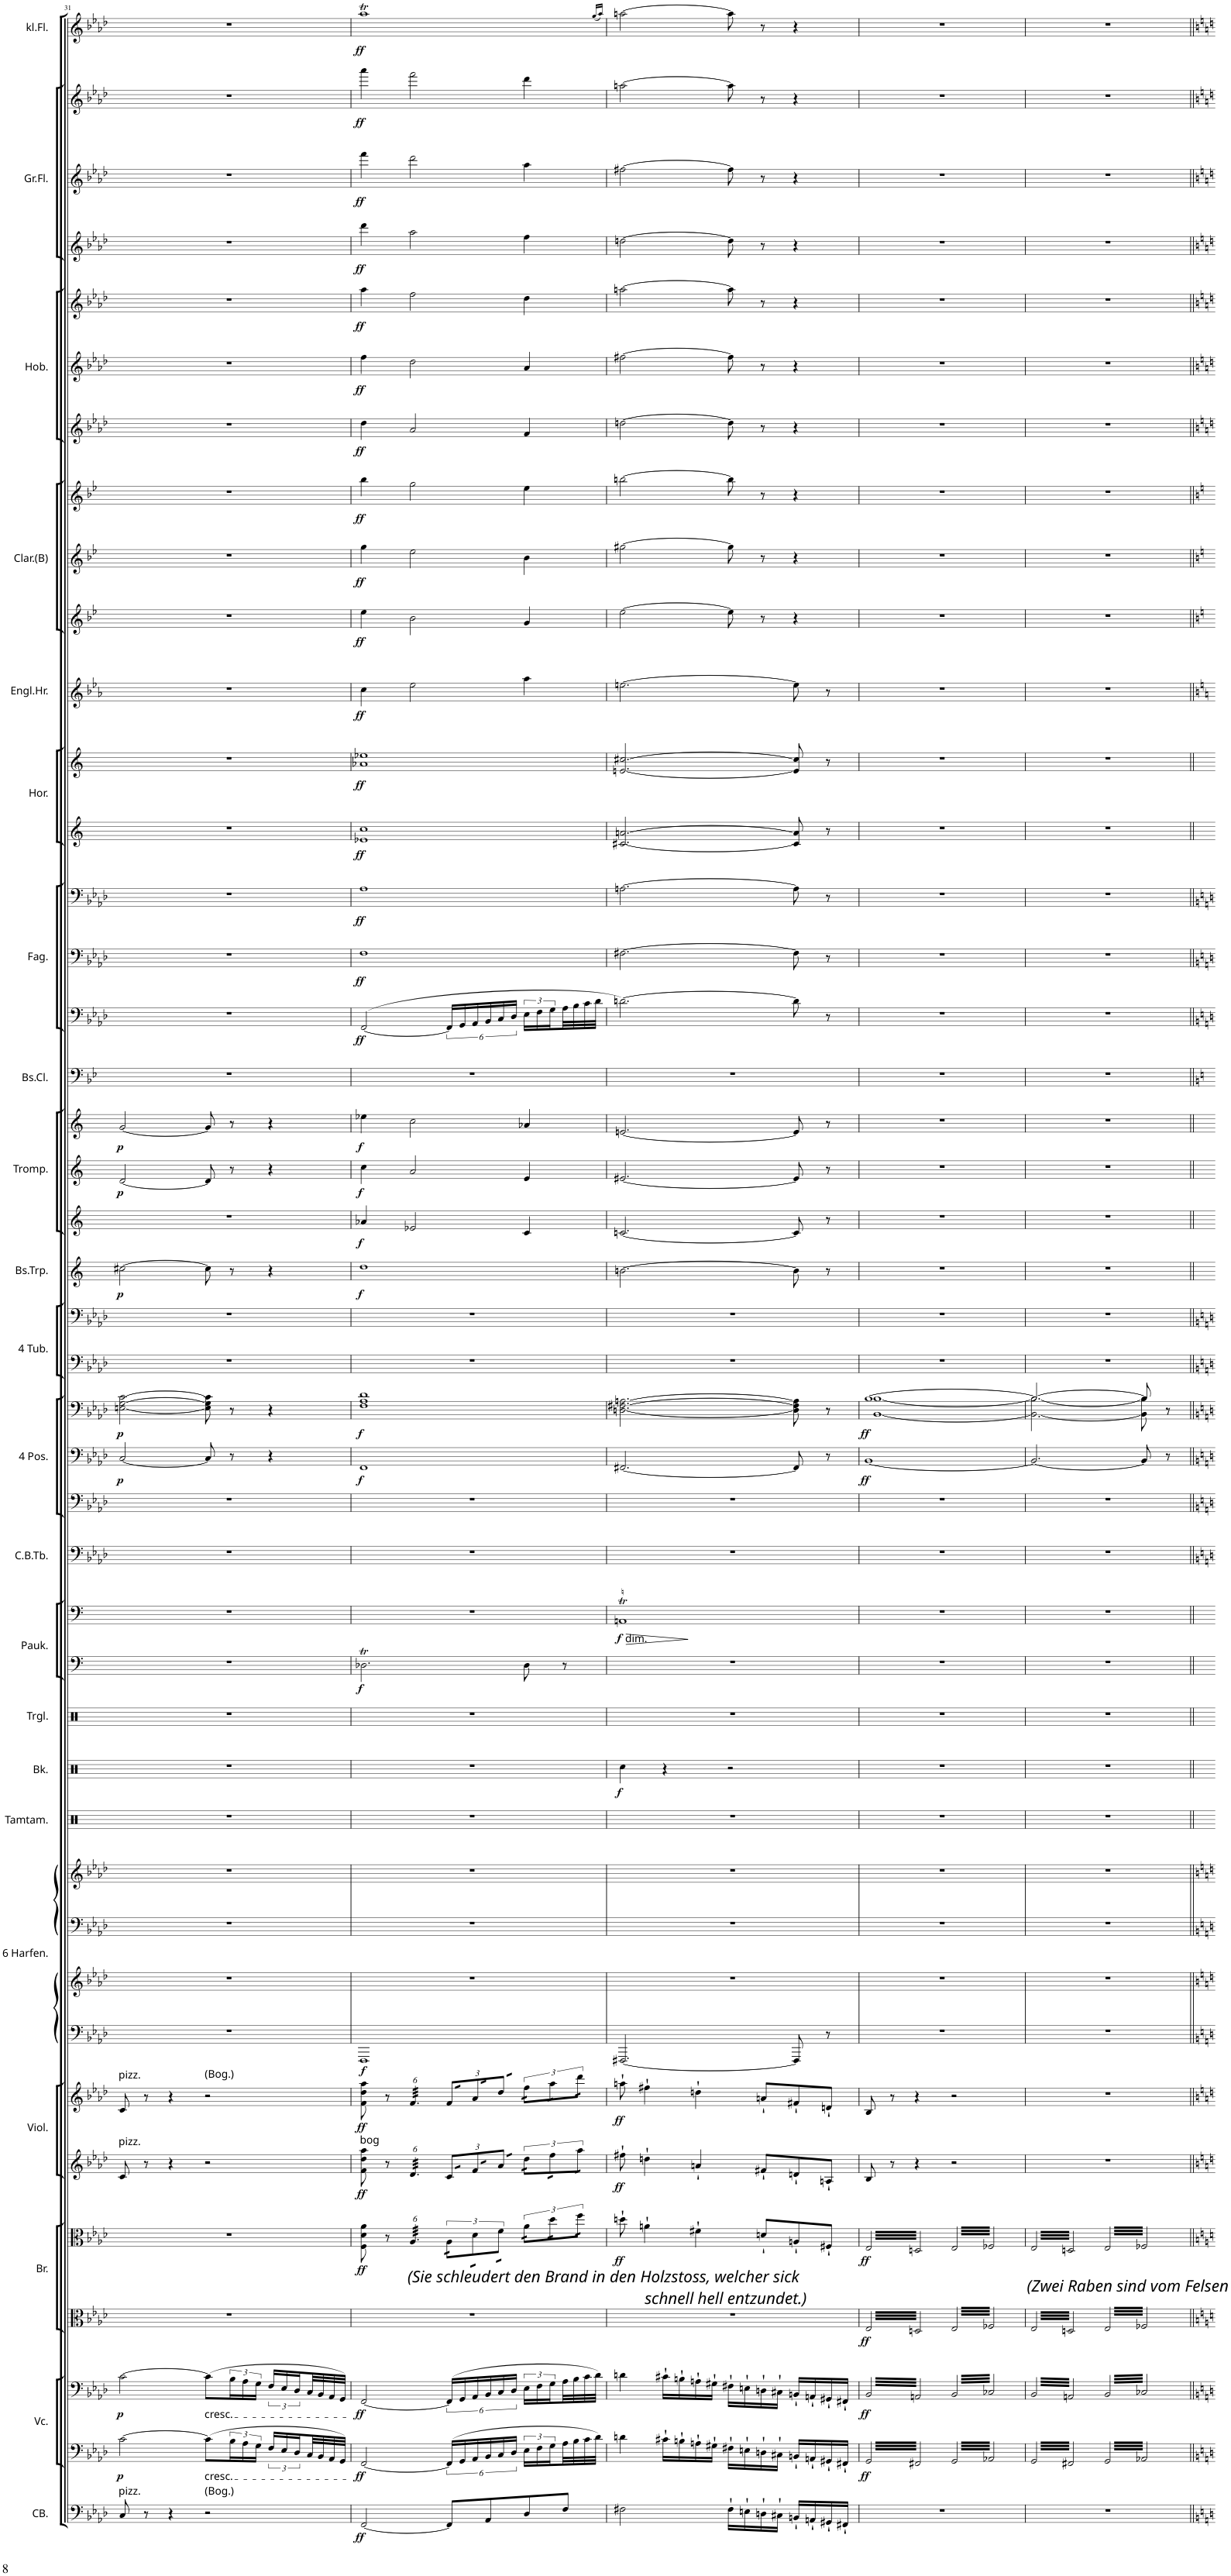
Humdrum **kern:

**kern	**dynam	**kern	**dynam	**kern	**dynam	**kern	**dynam	**kern	**dynam	**kern	**dynam	**kern	**dynam	**kern	**kern	**dynam	**kern	**kern	**kern	**kern	**dynam	**kern	**kern	**dynam	**kern	**dynam	**kern	**kern	**kern	**dynam	**kern	**dynam	**kern	**kern	**kern	**dynam	**kern	**dynam	**kern	**dynam	**kern	**dynam	**kern	**kern	**dynam	**kern	**dynam	**kern	**dynam	**kern	**dynam	**kern	**dynam	**kern	**dynam	**kern	**dynam	**kern	**dynam	**kern	**dynam	**kern	**dynam	**kern	**dynam	**kern	**dynam	**kern	**dynam	**kern	**dynam	**kern	**dynam	**kern	**dynam
*part41	*part41	*part40	*part40	*part39	*part39	*part38	*part38	*part37	*part37	*part36	*part36	*part35	*part35	*part34	*part34	*part34	*part33	*part33	*part32	*part31	*part31	*part30	*part29	*part29	*part28	*part28	*part27	*part26	*part25	*part25	*part24	*part24	*part23	*part22	*part21	*part21	*part20	*part20	*part19	*part19	*part18	*part18	*part17	*part16	*part16	*part15	*part15	*part14	*part14	*part13	*part13	*part12	*part12	*part11	*part11	*part10	*part10	*part9	*part9	*part8	*part8	*part7	*part7	*part6	*part6	*part5	*part5	*part4	*part4	*part3	*part3	*part2	*part2	*part1	*part1
*staff43	*staff43	*staff42	*staff42	*staff41	*staff41	*staff40	*staff40	*staff39	*staff39	*staff38	*staff38	*staff37	*staff37	*staff36	*staff35	*staff35/36	*staff34	*staff33	*staff32	*staff31	*staff31	*staff30	*staff29	*staff29	*staff28	*staff28	*staff27	*staff26	*staff25	*staff25	*staff24	*staff24	*staff23	*staff22	*staff21	*staff21	*staff20	*staff20	*staff19	*staff19	*staff18	*staff18	*staff17	*staff16	*staff16	*staff15	*staff15	*staff14	*staff14	*staff13	*staff13	*staff12	*staff12	*staff11	*staff11	*staff10	*staff10	*staff9	*staff9	*staff8	*staff8	*staff7	*staff7	*staff6	*staff6	*staff5	*staff5	*staff4	*staff4	*staff3	*staff3	*staff2	*staff2	*staff1	*staff1
*I"Contrabasse.	*	*I"Violoncellos	*	*I"Violoncelle.	*	*I"Violas	*	*I"Bratschen.	*	*I"Violins	*	*I"Violinen.	*	*I"Harp	*	*	*I"6 Harfen.	*	*I"Tamtam.	*I"Becken.	*	*I"Triangel.	*I"Timpani	*	*I"Pauken.	*	*I"Contrabass Tuben.	*I"Trombone	*I"4 Posaunen.	*	*I"Tenor Trombone	*	*I"Tuba	*I"4 Tuben.	*I"Bass Trompetten.	*	*I"C Trumpet	*	*I"Trompetten.	*	*I"C Trumpet	*	*I"Bass Clarinetten.	*I"Bassoon	*	*I"Fagotte.	*	*I"Bassoon	*	*I"Horn in F	*	*I"Horner.	*	*I"Englishes Horn.	*	*I"Bb Clarinet	*	*I"Clarinetten. (B)	*	*I"Bb Clarinet	*	*I"Oboe	*	*I"Hoboen.	*	*I"Oboe	*	*I"Flute	*	*I"Floten.	*	*I"Flute	*	*I"Kleinen Floten.	*
*I'CB.	*	*	*	*I'Vc.	*	*	*	*I'Br.	*	*	*	*I'Viol.	*	*I'Hp	*	*	*I'6 Harfen.	*	*I'Tamtam.	*I'Bk.	*	*I'Trgl.	*I'Timp	*	*I'Pauk.	*	*I'C.B.Tb.	*I'Trb	*I'4 Pos.	*	*I'Trb	*	*I'Tba	*I'4 Tub.	*I'Bs.Trp.	*	*I'Tpt	*	*I'Tromp.	*	*I'Tpt	*	*I'Bs.Cl.	*I'Bsn	*	*I'Fag.	*	*I'Bsn	*	*I'Hn	*	*I'Hor.	*	*I'Engl.Hr.	*	*I'Cl	*	*I'Clar.(B)	*	*I'Cl	*	*I'Ob	*	*I'Hob.	*	*I'Ob	*	*I'Fl	*	*	*	*I'Fl	*	*I'kl.Fl.	*
!!LO:PB:g=z
*clefF4	*	*clefF4	*	*clefF4	*	*clefC3	*	*clefC3	*	*clefG2	*	*clefG2	*	*clefF4	*clefG2	*	*clefF4	*clefG2	*clefX	*clefX	*	*clefX	*clefF4	*	*clefF4	*	*clefF4	*clefF4	*clefF4	*	*clefF4	*	*clefF4	*clefF4	*clefG2	*	*clefG2	*	*clefG2	*	*clefG2	*	*clefF4	*clefF4	*	*clefF4	*	*clefF4	*	*clefG2	*	*clefG2	*	*clefG2	*	*clefG2	*	*clefG2	*	*clefG2	*	*clefG2	*	*clefG2	*	*clefG2	*	*clefG2	*	*clefG2	*	*clefG2	*	*clefG2	*
*Trd7c12	*	*	*	*	*	*	*	*	*	*	*	*	*	*	*	*	*	*	*	*	*	*	*	*	*	*	*	*	*	*	*	*	*	*	*Trd8c14	*	*	*	*	*	*	*	*Trd8c14	*	*	*	*	*	*	*Trd4c7	*	*Trd4c7	*	*Trd4c7	*	*Trd1c2	*	*Trd1c2	*	*Trd1c2	*	*	*	*	*	*	*	*	*	*	*	*	*	*Trd-7c-12	*
*k[b-e-a-d-]	*	*k[b-e-a-d-]	*	*k[b-e-a-d-]	*	*k[b-e-a-d-]	*	*k[b-e-a-d-]	*	*k[b-e-a-d-]	*	*k[b-e-a-d-]	*	*k[b-e-a-d-]	*k[b-e-a-d-]	*	*k[b-e-a-d-]	*k[b-e-a-d-]	*k[]	*k[]	*	*k[]	*k[]	*	*k[]	*	*k[b-e-a-d-]	*k[b-e-a-d-]	*k[b-e-a-d-]	*	*k[b-e-a-d-]	*	*k[b-e-a-d-]	*k[b-e-a-d-]	*k[]	*	*k[]	*	*k[]	*	*k[]	*	*k[b-e-]	*k[b-e-a-d-]	*	*k[b-e-a-d-]	*	*k[b-e-a-d-]	*	*k[]	*	*k[]	*	*k[b-e-a-]	*	*k[b-e-]	*	*k[b-e-]	*	*k[b-e-]	*	*k[b-e-a-d-]	*	*k[b-e-a-d-]	*	*k[b-e-a-d-]	*	*k[b-e-a-d-]	*	*k[b-e-a-d-]	*	*k[b-e-a-d-]	*	*k[b-e-a-d-]	*
*M4/4	*	*M4/4	*	*M4/4	*	*M4/4	*	*M4/4	*	*M4/4	*	*M4/4	*	*M4/4	*M4/4	*	*M4/4	*M4/4	*M4/4	*M4/4	*	*M4/4	*M4/4	*	*M4/4	*	*M4/4	*M4/4	*M4/4	*	*M4/4	*	*M4/4	*M4/4	*M4/4	*	*M4/4	*	*M4/4	*	*M4/4	*	*M4/4	*M4/4	*	*M4/4	*	*M4/4	*	*M4/4	*	*M4/4	*	*M4/4	*	*M4/4	*	*M4/4	*	*M4/4	*	*M4/4	*	*M4/4	*	*M4/4	*	*M4/4	*	*M4/4	*	*M4/4	*	*M4/4	*
=31	=31	=31	=31	=31	=31	=31	=31	=31	=31	=31	=31	=31	=31	=31	=31	=31	=31	=31	=31	=31	=31	=31	=31	=31	=31	=31	=31	=31	=31	=31	=31	=31	=31	=31	=31	=31	=31	=31	=31	=31	=31	=31	=31	=31	=31	=31	=31	=31	=31	=31	=31	=31	=31	=31	=31	=31	=31	=31	=31	=31	=31	=31	=31	=31	=31	=31	=31	=31	=31	=31	=31	=31	=31	=31	=31
!	!	!	!	!	!	!	!	!	!	!	!	!LO:TX:a:t=pizz.	!	!	!	!	!	!	!	!	!	!	!	!	!	!	!	!	!	!	!	!	!	!	!	!	!	!	!	!	!	!	!	!	!	!	!	!	!	!	!	!	!	!	!	!	!	!	!	!	!	!	!	!	!	!	!	!	!	!	!	!	!	!	!
!	!	!	!	!	!	!	!	!	!	!LO:TX:a:t=pizz.	!	!	!	!	!	!	!	!	!	!	!	!	!	!	!	!	!	!	!	!	!	!	!	!	!	!	!	!	!	!	!	!	!	!	!	!	!	!	!	!	!	!	!	!	!	!	!	!	!	!	!	!	!	!	!	!	!	!	!	!	!	!	!	!	!
!LO:TX:a:t=pizz.	!	!	!	!	!	!	!	!	!	!	!	!	!	!	!	!	!	!	!	!	!	!	!	!	!	!	!	!	!	!	!	!	!	!	!	!	!	!	!	!	!	!	!	!	!	!	!	!	!	!	!	!	!	!	!	!	!	!	!	!	!	!	!	!	!	!	!	!	!	!	!	!	!	!	!
!	!	!	!LO:DY:b	!	!LO:DY:b	!	!	!	!	!	!	!	!	!	!	!	!	!	!	!	!	!	!	!	!	!	!	!	!	!LO:DY:b	!	!LO:DY:b	!	!	!	!LO:DY:b	!	!	!	!LO:DY:b	!	!LO:DY:b	!	!	!	!	!	!	!	!	!	!	!	!	!	!	!	!	!	!	!	!	!	!	!	!	!	!	!	!	!	!	!	!	!
8C/	.	[2c\	p	[2c\	p	1r	.	1r	.	8c/	.	8c/	.	1r	1r	.	1r	1r	1r	1r	.	1r	1r	.	1r	.	1r	1r	[2C/	p	[2En\ [2G\ [2c\	p	1r	1r	[2cc#X\	p	1r	.	[2d/	p	[2g/	p	1r	1r	.	1r	.	1r	.	1r	.	1r	.	1r	.	1r	.	1r	.	1r	.	1r	.	1r	.	1r	.	1r	.	1r	.	1r	.	1r	.
8r	.	.	.	.	.	.	.	.	.	8r	.	8r	.	.	.	.	.	.	.	.	.	.	.	.	.	.	.	.	.	.	.	.	.	.	.	.	.	.	.	.	.	.	.	.	.	.	.	.	.	.	.	.	.	.	.	.	.	.	.	.	.	.	.	.	.	.	.	.	.	.	.	.	.	.	.
4r	.	.	.	.	.	.	.	.	.	4r	.	4r	.	.	.	.	.	.	.	.	.	.	.	.	.	.	.	.	.	.	.	.	.	.	.	.	.	.	.	.	.	.	.	.	.	.	.	.	.	.	.	.	.	.	.	.	.	.	.	.	.	.	.	.	.	.	.	.	.	.	.	.	.	.	.
!	!	!	!	!	!	!	!	!	!	!	!	!LO:TX:a:t=(Bog.)	!	!	!	!	!	!	!	!	!	!	!	!	!	!	!	!	!	!	!	!	!	!	!	!	!	!	!	!	!	!	!	!	!	!	!	!	!	!	!	!	!	!	!	!	!	!	!	!	!	!	!	!	!	!	!	!	!	!	!	!	!	!	!
!	!	!	!	!LO:TX:b:t=cresc.	!	!	!	!	!	!	!	!	!	!	!	!	!	!	!	!	!	!	!	!	!	!	!	!	!	!	!	!	!	!	!	!	!	!	!	!	!	!	!	!	!	!	!	!	!	!	!	!	!	!	!	!	!	!	!	!	!	!	!	!	!	!	!	!	!	!	!	!	!	!	!
!	!	!LO:TX:b:t=cresc.	!	!	!	!	!	!	!	!	!	!	!	!	!	!	!	!	!	!	!	!	!	!	!	!	!	!	!	!	!	!	!	!	!	!	!	!	!	!	!	!	!	!	!	!	!	!	!	!	!	!	!	!	!	!	!	!	!	!	!	!	!	!	!	!	!	!	!	!	!	!	!	!	!
!LO:TX:a:t=(Bog.)	!	!	!	!	!	!	!	!	!	!	!	!	!	!	!	!	!	!	!	!	!	!	!	!	!	!	!	!	!	!	!	!	!	!	!	!	!	!	!	!	!	!	!	!	!	!	!	!	!	!	!	!	!	!	!	!	!	!	!	!	!	!	!	!	!	!	!	!	!	!	!	!	!	!	!
2r	.	(8c\L]	.	(8c\L]	.	.	.	.	.	2r	.	2r	.	.	.	.	.	.	.	.	.	.	.	.	.	.	.	.	8C/]	.	8E\] 8G\] 8c\]	.	.	.	8cc#\]	.	.	.	8d/]	.	8g/]	.	.	.	.	.	.	.	.	.	.	.	.	.	.	.	.	.	.	.	.	.	.	.	.	.	.	.	.	.	.	.	.	.	.
.	.	24B-\L	.	24B-\L	.	.	.	.	.	.	.	.	.	.	.	.	.	.	.	.	.	.	.	.	.	.	.	.	8r	.	8r	.	.	.	8r	.	.	.	8r	.	8r	.	.	.	.	.	.	.	.	.	.	.	.	.	.	.	.	.	.	.	.	.	.	.	.	.	.	.	.	.	.	.	.	.	.
.	.	24A-\	.	24A-\	.	.	.	.	.	.	.	.	.	.	.	.	.	.	.	.	.	.	.	.	.	.	.	.	.	.	.	.	.	.	.	.	.	.	.	.	.	.	.	.	.	.	.	.	.	.	.	.	.	.	.	.	.	.	.	.	.	.	.	.	.	.	.	.	.	.	.	.	.	.	.
.	.	24G\JJ	.	24G\JJ	.	.	.	.	.	.	.	.	.	.	.	.	.	.	.	.	.	.	.	.	.	.	.	.	.	.	.	.	.	.	.	.	.	.	.	.	.	.	.	.	.	.	.	.	.	.	.	.	.	.	.	.	.	.	.	.	.	.	.	.	.	.	.	.	.	.	.	.	.	.	.
.	.	24F/LL	.	24F/LL	.	.	.	.	.	.	.	.	.	.	.	.	.	.	.	.	.	.	.	.	.	.	.	.	4r	.	4r	.	.	.	4r	.	.	.	4r	.	4r	.	.	.	.	.	.	.	.	.	.	.	.	.	.	.	.	.	.	.	.	.	.	.	.	.	.	.	.	.	.	.	.	.	.
.	.	24E-/	.	24E-/	.	.	.	.	.	.	.	.	.	.	.	.	.	.	.	.	.	.	.	.	.	.	.	.	.	.	.	.	.	.	.	.	.	.	.	.	.	.	.	.	.	.	.	.	.	.	.	.	.	.	.	.	.	.	.	.	.	.	.	.	.	.	.	.	.	.	.	.	.	.	.
.	.	24D-/	.	24D-/	.	.	.	.	.	.	.	.	.	.	.	.	.	.	.	.	.	.	.	.	.	.	.	.	.	.	.	.	.	.	.	.	.	.	.	.	.	.	.	.	.	.	.	.	.	.	.	.	.	.	.	.	.	.	.	.	.	.	.	.	.	.	.	.	.	.	.	.	.	.	.
.	.	32C/L	.	32C/L	.	.	.	.	.	.	.	.	.	.	.	.	.	.	.	.	.	.	.	.	.	.	.	.	.	.	.	.	.	.	.	.	.	.	.	.	.	.	.	.	.	.	.	.	.	.	.	.	.	.	.	.	.	.	.	.	.	.	.	.	.	.	.	.	.	.	.	.	.	.	.
.	.	32BB-/	.	32BB-/	.	.	.	.	.	.	.	.	.	.	.	.	.	.	.	.	.	.	.	.	.	.	.	.	.	.	.	.	.	.	.	.	.	.	.	.	.	.	.	.	.	.	.	.	.	.	.	.	.	.	.	.	.	.	.	.	.	.	.	.	.	.	.	.	.	.	.	.	.	.	.
.	.	32AA-/	.	32AA-/	.	.	.	.	.	.	.	.	.	.	.	.	.	.	.	.	.	.	.	.	.	.	.	.	.	.	.	.	.	.	.	.	.	.	.	.	.	.	.	.	.	.	.	.	.	.	.	.	.	.	.	.	.	.	.	.	.	.	.	.	.	.	.	.	.	.	.	.	.	.	.
.	.	32GG/JJJ)	.	32GG/JJJ)	.	.	.	.	.	.	.	.	.	.	.	.	.	.	.	.	.	.	.	.	.	.	.	.	.	.	.	.	.	.	.	.	.	.	.	.	.	.	.	.	.	.	.	.	.	.	.	.	.	.	.	.	.	.	.	.	.	.	.	.	.	.	.	.	.	.	.	.	.	.	.
=32	=32	=32	=32	=32	=32	=32	=32	=32	=32	=32	=32	=32	=32	=32	=32	=32	=32	=32	=32	=32	=32	=32	=32	=32	=32	=32	=32	=32	=32	=32	=32	=32	=32	=32	=32	=32	=32	=32	=32	=32	=32	=32	=32	=32	=32	=32	=32	=32	=32	=32	=32	=32	=32	=32	=32	=32	=32	=32	=32	=32	=32	=32	=32	=32	=32	=32	=32	=32	=32	=32	=32	=32	=32	=32	=32
!	!	!	!	!	!	!	!	!	!	!LO:TX:a:t=bog	!	!	!	!	!	!	!	!	!	!	!	!	!	!	!	!	!	!	!	!	!	!	!	!	!	!	!	!	!	!	!	!	!	!	!	!	!	!	!	!	!	!	!	!	!	!	!	!	!	!	!	!	!	!	!	!	!	!	!	!	!	!	!	!	!
!	!	!	!	!	!	!LO:TX:a:i:t=(Sie schleudert den Brand in den Holzstoss, welcher sick	!	!	!	!	!	!	!	!	!	!	!	!	!	!	!	!	!	!	!	!	!	!	!	!	!	!	!	!	!	!	!	!	!	!	!	!	!	!	!	!	!	!	!	!	!	!	!	!	!	!	!	!	!	!	!	!	!	!	!	!	!	!	!	!	!	!	!	!	!
!	!	!	!	!	!	!LO:TX:a:t=schnell hell entzundet.)	!	!	!	!	!	!	!	!	!	!	!	!	!	!	!	!	!	!	!	!	!	!	!	!	!	!	!	!	!	!	!	!	!	!	!	!	!	!	!	!	!	!	!	!	!	!	!	!	!	!	!	!	!	!	!	!	!	!	!	!	!	!	!	!	!	!	!	!	!
!	!LO:DY:b	!	!LO:DY:b	!	!LO:DY:b	!	!	!	!LO:DY:b	!	!LO:DY:b	!	!LO:DY:b	!	!	!LO:DY:b=2	!	!	!	!	!	!	!	!LO:DY:b	!	!	!	!	!	!LO:DY:b	!	!LO:DY:b	!	!	!	!LO:DY:b	!	!LO:DY:b	!	!LO:DY:b	!	!LO:DY:b	!	!	!LO:DY:b	!	!LO:DY:b	!	!LO:DY:b	!	!LO:DY:b	!	!LO:DY:b	!	!LO:DY:b	!	!LO:DY:b	!	!LO:DY:b	!	!LO:DY:b	!	!LO:DY:b	!	!LO:DY:b	!	!LO:DY:b	!	!LO:DY:b	!	!LO:DY:b	!	!LO:DY:b	!	!LO:DY:b
[2FF/	ff	[2FF/	ff	[2FF/	ff	1r	.	8F\ 8d-\ 8a-\	ff	8f\ 8dd-\ 8aa-\	ff	8f\ 8dd-\ 8aa-\	ff	1FFF	1r	f	1r	1r	1r	1r	.	1r	2.D-XT\	f	1r	.	1r	1r	1FF	f	1F 1A- 1d-	f	1r	1r	1dd	f	4a-X/	f	4cc\	f	4ee-X\	f	1r	([2FF/	ff	1F	ff	1A-	ff	1e-X 1cc	ff	1a-X 1ee-X	ff	4cc\	ff	4ee-\	ff	4gg\	ff	4bb-\	ff	4dd-\	ff	4ff\	ff	4aa-\	ff	4ddd-\	ff	4fff\	ff	4aaa-\	ff	1aa-T	ff
.	.	.	.	.	.	.	.	8r	.	8r	.	8r	.	.	.	.	.	.	.	.	.	.	.	.	.	.	.	.	.	.	.	.	.	.	.	.	.	.	.	.	.	.	.	.	.	.	.	.	.	.	.	.	.	.	.	.	.	.	.	.	.	.	.	.	.	.	.	.	.	.	.	.	.	.	.
*	*	*	*	*	*	*	*	*tremolo	*	*	*	*	*	*	*	*	*	*	*	*	*	*	*	*	*	*	*	*	*	*	*	*	*	*	*	*	*	*	*	*	*	*	*	*	*	*	*	*	*	*	*	*	*	*	*	*	*	*	*	*	*	*	*	*	*	*	*	*	*	*	*	*	*	*	*
*	*	*	*	*	*	*	*	*	*	*tremolo	*	*	*	*	*	*	*	*	*	*	*	*	*	*	*	*	*	*	*	*	*	*	*	*	*	*	*	*	*	*	*	*	*	*	*	*	*	*	*	*	*	*	*	*	*	*	*	*	*	*	*	*	*	*	*	*	*	*	*	*	*	*	*	*	*
*	*	*	*	*	*	*	*	*	*	*	*	*tremolo	*	*	*	*	*	*	*	*	*	*	*	*	*	*	*	*	*	*	*	*	*	*	*	*	*	*	*	*	*	*	*	*	*	*	*	*	*	*	*	*	*	*	*	*	*	*	*	*	*	*	*	*	*	*	*	*	*	*	*	*	*	*	*
.	.	.	.	.	.	.	.	48A-/LLL	.	48d-/LLL	.	48f/LLL	.	.	.	.	.	.	.	.	.	.	.	.	.	.	.	.	.	.	.	.	.	.	.	.	2e-X/	.	2a/	.	2cc\	.	.	.	.	.	.	.	.	.	.	.	.	2ee-\	.	2b-\	.	2ee-\	.	2gg\	.	2a-/	.	2dd-\	.	2ff\	.	2aa-\	.	2ddd-\	.	2fff\	.	.	.
.	.	.	.	.	.	.	.	48A-/	.	48d-/	.	48f/	.	.	.	.	.	.	.	.	.	.	.	.	.	.	.	.	.	.	.	.	.	.	.	.	.	.	.	.	.	.	.	.	.	.	.	.	.	.	.	.	.	.	.	.	.	.	.	.	.	.	.	.	.	.	.	.	.	.	.	.	.	.	.
.	.	.	.	.	.	.	.	48A-/	.	48d-/	.	48f/	.	.	.	.	.	.	.	.	.	.	.	.	.	.	.	.	.	.	.	.	.	.	.	.	.	.	.	.	.	.	.	.	.	.	.	.	.	.	.	.	.	.	.	.	.	.	.	.	.	.	.	.	.	.	.	.	.	.	.	.	.	.	.
.	.	.	.	.	.	.	.	48A-/	.	48d-/	.	48f/	.	.	.	.	.	.	.	.	.	.	.	.	.	.	.	.	.	.	.	.	.	.	.	.	.	.	.	.	.	.	.	.	.	.	.	.	.	.	.	.	.	.	.	.	.	.	.	.	.	.	.	.	.	.	.	.	.	.	.	.	.	.	.
.	.	.	.	.	.	.	.	48A-/	.	48d-/	.	48f/	.	.	.	.	.	.	.	.	.	.	.	.	.	.	.	.	.	.	.	.	.	.	.	.	.	.	.	.	.	.	.	.	.	.	.	.	.	.	.	.	.	.	.	.	.	.	.	.	.	.	.	.	.	.	.	.	.	.	.	.	.	.	.
.	.	.	.	.	.	.	.	48A-/	.	48d-/	.	48f/	.	.	.	.	.	.	.	.	.	.	.	.	.	.	.	.	.	.	.	.	.	.	.	.	.	.	.	.	.	.	.	.	.	.	.	.	.	.	.	.	.	.	.	.	.	.	.	.	.	.	.	.	.	.	.	.	.	.	.	.	.	.	.
.	.	.	.	.	.	.	.	48A-/	.	48d-/	.	48f/	.	.	.	.	.	.	.	.	.	.	.	.	.	.	.	.	.	.	.	.	.	.	.	.	.	.	.	.	.	.	.	.	.	.	.	.	.	.	.	.	.	.	.	.	.	.	.	.	.	.	.	.	.	.	.	.	.	.	.	.	.	.	.
.	.	.	.	.	.	.	.	48A-/	.	48d-/	.	48f/	.	.	.	.	.	.	.	.	.	.	.	.	.	.	.	.	.	.	.	.	.	.	.	.	.	.	.	.	.	.	.	.	.	.	.	.	.	.	.	.	.	.	.	.	.	.	.	.	.	.	.	.	.	.	.	.	.	.	.	.	.	.	.
.	.	.	.	.	.	.	.	48A-/	.	48d-/	.	48f/	.	.	.	.	.	.	.	.	.	.	.	.	.	.	.	.	.	.	.	.	.	.	.	.	.	.	.	.	.	.	.	.	.	.	.	.	.	.	.	.	.	.	.	.	.	.	.	.	.	.	.	.	.	.	.	.	.	.	.	.	.	.	.
.	.	.	.	.	.	.	.	48A-/	.	48d-/	.	48f/	.	.	.	.	.	.	.	.	.	.	.	.	.	.	.	.	.	.	.	.	.	.	.	.	.	.	.	.	.	.	.	.	.	.	.	.	.	.	.	.	.	.	.	.	.	.	.	.	.	.	.	.	.	.	.	.	.	.	.	.	.	.	.
.	.	.	.	.	.	.	.	48A-/	.	48d-/	.	48f/	.	.	.	.	.	.	.	.	.	.	.	.	.	.	.	.	.	.	.	.	.	.	.	.	.	.	.	.	.	.	.	.	.	.	.	.	.	.	.	.	.	.	.	.	.	.	.	.	.	.	.	.	.	.	.	.	.	.	.	.	.	.	.
.	.	.	.	.	.	.	.	48A-/JJJ	.	48d-/JJJ	.	48f/JJJ	.	.	.	.	.	.	.	.	.	.	.	.	.	.	.	.	.	.	.	.	.	.	.	.	.	.	.	.	.	.	.	.	.	.	.	.	.	.	.	.	.	.	.	.	.	.	.	.	.	.	.	.	.	.	.	.	.	.	.	.	.	.	.
*	*	*	*	*	*	*	*	*	*	*Xbrackettup	*	*Xbrackettup	*	*	*	*	*	*	*	*	*	*	*	*	*	*	*	*	*	*	*	*	*	*	*	*	*	*	*	*	*	*	*	*	*	*	*	*	*	*	*	*	*	*	*	*	*	*	*	*	*	*	*	*	*	*	*	*	*	*	*	*	*	*	*
8FF/L]	.	(24FF/LL]	.	(24FF/LL]	.	.	.	24A-\LL	.	24c/LL	.	24f/LL	.	.	.	.	.	.	.	.	.	.	.	.	.	.	.	.	.	.	.	.	.	.	.	.	.	.	.	.	.	.	.	24FF/LL]	.	.	.	.	.	.	.	.	.	.	.	.	.	.	.	.	.	.	.	.	.	.	.	.	.	.	.	.	.	.	.
.	.	24GG/	.	24GG/	.	.	.	24A-\	.	24c/	.	24f/	.	.	.	.	.	.	.	.	.	.	.	.	.	.	.	.	.	.	.	.	.	.	.	.	.	.	.	.	.	.	.	24GG/	.	.	.	.	.	.	.	.	.	.	.	.	.	.	.	.	.	.	.	.	.	.	.	.	.	.	.	.	.	.	.
.	.	24AA-/	.	24AA-/	.	.	.	24d-\	.	24f/	.	24a-/	.	.	.	.	.	.	.	.	.	.	.	.	.	.	.	.	.	.	.	.	.	.	.	.	.	.	.	.	.	.	.	24AA-/	.	.	.	.	.	.	.	.	.	.	.	.	.	.	.	.	.	.	.	.	.	.	.	.	.	.	.	.	.	.	.
8AA-/	.	24BB-/	.	24BB-/	.	.	.	24d-\	.	24f/	.	24a-/	.	.	.	.	.	.	.	.	.	.	.	.	.	.	.	.	.	.	.	.	.	.	.	.	.	.	.	.	.	.	.	24BB-/	.	.	.	.	.	.	.	.	.	.	.	.	.	.	.	.	.	.	.	.	.	.	.	.	.	.	.	.	.	.	.
.	.	24C/	.	24C/	.	.	.	24f\	.	24a-/	.	24dd-/	.	.	.	.	.	.	.	.	.	.	.	.	.	.	.	.	.	.	.	.	.	.	.	.	.	.	.	.	.	.	.	24C/	.	.	.	.	.	.	.	.	.	.	.	.	.	.	.	.	.	.	.	.	.	.	.	.	.	.	.	.	.	.	.
.	.	24D-/JJ	.	24D-/JJ	.	.	.	24f\JJ	.	24a-/JJ	.	24dd-/JJ	.	.	.	.	.	.	.	.	.	.	.	.	.	.	.	.	.	.	.	.	.	.	.	.	.	.	.	.	.	.	.	24D-/JJ	.	.	.	.	.	.	.	.	.	.	.	.	.	.	.	.	.	.	.	.	.	.	.	.	.	.	.	.	.	.	.
*	*	*	*	*	*	*	*	*	*	*brackettup	*	*brackettup	*	*	*	*	*	*	*	*	*	*	*	*	*	*	*	*	*	*	*	*	*	*	*	*	*	*	*	*	*	*	*	*	*	*	*	*	*	*	*	*	*	*	*	*	*	*	*	*	*	*	*	*	*	*	*	*	*	*	*	*	*	*	*
8D-/	.	24E-\LL	.	24E-\LL	.	.	.	24a-\LL	.	24dd-\LL	.	24ff\LL	.	.	.	.	.	.	.	.	.	.	8D-\	.	.	.	.	.	.	.	.	.	.	.	.	.	4c/	.	4e/	.	4a-X/	.	.	24E-\LL	.	.	.	.	.	.	.	.	.	4aa-\	.	4g/	.	4b-\	.	4ee-\	.	4f/	.	4a-/	.	4dd-\	.	4ff\	.	4aa-\	.	4ddd-\	.	.	.
.	.	24F\	.	24F\	.	.	.	24a-\	.	24dd-\	.	24ff\	.	.	.	.	.	.	.	.	.	.	.	.	.	.	.	.	.	.	.	.	.	.	.	.	.	.	.	.	.	.	.	24F\	.	.	.	.	.	.	.	.	.	.	.	.	.	.	.	.	.	.	.	.	.	.	.	.	.	.	.	.	.	.	.
.	.	24G\	.	24G\	.	.	.	24dd-\	.	24ff\	.	24aa-\	.	.	.	.	.	.	.	.	.	.	.	.	.	.	.	.	.	.	.	.	.	.	.	.	.	.	.	.	.	.	.	24G\	.	.	.	.	.	.	.	.	.	.	.	.	.	.	.	.	.	.	.	.	.	.	.	.	.	.	.	.	.	.	.
8F/J	.	32A-\L	.	32A-\L	.	.	.	24dd-\	.	24ff\	.	24aa-\	.	.	.	.	.	.	.	.	.	.	8r	.	.	.	.	.	.	.	.	.	.	.	.	.	.	.	.	.	.	.	.	32A-\L	.	.	.	.	.	.	.	.	.	.	.	.	.	.	.	.	.	.	.	.	.	.	.	.	.	.	.	.	.	.	.
.	.	32B-\	.	32B-\	.	.	.	.	.	.	.	.	.	.	.	.	.	.	.	.	.	.	.	.	.	.	.	.	.	.	.	.	.	.	.	.	.	.	.	.	.	.	.	32B-\	.	.	.	.	.	.	.	.	.	.	.	.	.	.	.	.	.	.	.	.	.	.	.	.	.	.	.	.	.	.	.
.	.	.	.	.	.	.	.	24ff\	.	24aa-\	.	24ddd-\	.	.	.	.	.	.	.	.	.	.	.	.	.	.	.	.	.	.	.	.	.	.	.	.	.	.	.	.	.	.	.	.	.	.	.	.	.	.	.	.	.	.	.	.	.	.	.	.	.	.	.	.	.	.	.	.	.	.	.	.	.	.	.
.	.	32c\	.	32c\	.	.	.	.	.	.	.	.	.	.	.	.	.	.	.	.	.	.	.	.	.	.	.	.	.	.	.	.	.	.	.	.	.	.	.	.	.	.	.	32c\	.	.	.	.	.	.	.	.	.	.	.	.	.	.	.	.	.	.	.	.	.	.	.	.	.	.	.	.	.	.	.
.	.	.	.	.	.	.	.	24ff\JJ	.	24aa-\JJ	.	24ddd-\JJ	.	.	.	.	.	.	.	.	.	.	.	.	.	.	.	.	.	.	.	.	.	.	.	.	.	.	.	.	.	.	.	.	.	.	.	.	.	.	.	.	.	.	.	.	.	.	.	.	.	.	.	.	.	.	.	.	.	.	.	.	.	.	.
*	*	*	*	*	*	*	*	*	*	*	*	*Xtremolo	*	*	*	*	*	*	*	*	*	*	*	*	*	*	*	*	*	*	*	*	*	*	*	*	*	*	*	*	*	*	*	*	*	*	*	*	*	*	*	*	*	*	*	*	*	*	*	*	*	*	*	*	*	*	*	*	*	*	*	*	*	*	*
*	*	*	*	*	*	*	*	*	*	*Xtremolo	*	*	*	*	*	*	*	*	*	*	*	*	*	*	*	*	*	*	*	*	*	*	*	*	*	*	*	*	*	*	*	*	*	*	*	*	*	*	*	*	*	*	*	*	*	*	*	*	*	*	*	*	*	*	*	*	*	*	*	*	*	*	*	*	*
*	*	*	*	*	*	*	*	*Xtremolo	*	*	*	*	*	*	*	*	*	*	*	*	*	*	*	*	*	*	*	*	*	*	*	*	*	*	*	*	*	*	*	*	*	*	*	*	*	*	*	*	*	*	*	*	*	*	*	*	*	*	*	*	*	*	*	*	*	*	*	*	*	*	*	*	*	*	*
.	.	32d-\JJJ)	.	32d-\JJJ)	.	.	.	.	.	.	.	.	.	.	.	.	.	.	.	.	.	.	.	.	.	.	.	.	.	.	.	.	.	.	.	.	.	.	.	.	.	.	.	32d-\JJJ	.	.	.	.	.	.	.	.	.	.	.	.	.	.	.	.	.	.	.	.	.	.	.	.	.	.	.	.	.	.	.
.	.	.	.	.	.	.	.	.	.	.	.	.	.	.	.	.	.	.	.	.	.	.	.	.	.	.	.	.	.	.	.	.	.	.	.	.	.	.	.	.	.	.	.	.	.	.	.	.	.	.	.	.	.	.	.	.	.	.	.	.	.	.	.	.	.	.	.	.	.	.	.	.	.	(16qgg/LL	.
.	.	.	.	.	.	.	.	.	.	.	.	.	.	.	.	.	.	.	.	.	.	.	.	.	.	.	.	.	.	.	.	.	.	.	.	.	.	.	.	.	.	.	.	.	.	.	.	.	.	.	.	.	.	.	.	.	.	.	.	.	.	.	.	.	.	.	.	.	.	.	.	.	.	16qaa-/JJ)	.
=33	=33	=33	=33	=33	=33	=33	=33	=33	=33	=33	=33	=33	=33	=33	=33	=33	=33	=33	=33	=33	=33	=33	=33	=33	=33	=33	=33	=33	=33	=33	=33	=33	=33	=33	=33	=33	=33	=33	=33	=33	=33	=33	=33	=33	=33	=33	=33	=33	=33	=33	=33	=33	=33	=33	=33	=33	=33	=33	=33	=33	=33	=33	=33	=33	=33	=33	=33	=33	=33	=33	=33	=33	=33	=33	=33
!	!	!	!	!	!	!	!	!	!	!	!	!	!	!	!	!	!	!	!	!	!	!	!	!	!LO:TX:b:t=dim.	!	!	!	!	!	!	!	!	!	!	!	!	!	!	!	!	!	!	!	!	!	!	!	!	!	!	!	!	!	!	!	!	!	!	!	!	!	!	!	!	!	!	!	!	!	!	!	!	!	!
!	!	!	!	!	!	!	!	!	!LO:DY:b	!	!LO:DY:b	!	!LO:DY:b	!	!	!	!	!	!	!	!LO:DY:b	!	!	!	!	!LO:HP:b	!	!	!	!	!	!	!	!	!	!	!	!	!	!	!	!	!	!	!	!	!	!	!	!	!	!	!	!	!	!	!	!	!	!	!	!	!	!	!	!	!	!	!	!	!	!	!	!	!
!	!	!	!	!	!	!	!	!	!	!	!	!	!	!	!	!	!	!	!	!	!	!	!	!	!	!LO:DY:n=1:b	!	!	!	!	!	!	!	!	!	!	!	!	!	!	!	!	!	!	!	!	!	!	!	!	!	!	!	!	!	!	!	!	!	!	!	!	!	!	!	!	!	!	!	!	!	!	!	!	!
2F#X\	.	4dn\	.	4dn\	.	1r	.	8ddn'`\	ff	8ff#X'`\	ff	8aan'`\	ff	[2.FFF#X/	1r	.	1r	1r	1r	4Rff\	f	1r	1r	.	1AAnT	> f	1r	1r	[2.FF#X/	.	[2.Dn\ [2.F#X\ [2.An\	.	1r	1r	[2.bn\	.	[2.cn/	.	[2.e#X/	.	[2.en/	.	1r	[2.dn\)	.	[2.F#X\	.	[2.An\	.	[2.c#X/ [2.an/	.	[2.en/ [2.cc#X/	.	[2.een\	.	[2ee-\	.	[2gg#X\	.	[2bbn\	.	[2ddn\	.	[2ff#X\	.	[2aan\	.	[2ddn\	.	[2ff#X\	.	[2aan\	.	[2aan\	.
.	.	.	.	.	.	.	.	4an'`\	.	4ddn'`\	.	4ff#X'`\	.	.	.	.	.	.	.	.	.	.	.	.	.	.	.	.	.	.	.	.	.	.	.	.	.	.	.	.	.	.	.	.	.	.	.	.	.	.	.	.	.	.	.	.	.	.	.	.	.	.	.	.	.	.	.	.	.	.	.	.	.	.	.
.	.	16c#X`\LL	.	16c#X`\LL	.	.	.	.	.	.	.	.	.	.	.	.	.	.	.	4r	.	.	.	.	.	.	.	.	.	.	.	.	.	.	.	.	.	.	.	.	.	.	.	.	.	.	.	.	.	.	.	.	.	.	.	.	.	.	.	.	.	.	.	.	.	.	.	.	.	.	.	.	.	.	.
.	.	16Bn`\	.	16Bn`\	.	.	.	.	.	.	.	.	.	.	.	.	.	.	.	.	.	.	.	.	.	.	.	.	.	.	.	.	.	.	.	.	.	.	.	.	.	.	.	.	.	.	.	.	.	.	.	.	.	.	.	.	.	.	.	.	.	.	.	.	.	.	.	.	.	.	.	.	.	.	.
.	.	16An`\	.	16An`\	.	.	.	4f#X'`\	.	4an'`/	.	4ddn'`\	.	.	.	.	.	.	.	.	.	.	.	.	.	.	.	.	.	.	.	.	.	.	.	.	.	.	.	.	.	.	.	.	.	.	.	.	.	.	.	.	.	.	.	.	.	.	.	.	.	.	.	.	.	.	.	.	.	.	.	.	.	.	.
.	.	16G#X`\JJ	.	16G#X`\JJ	.	.	.	.	.	.	.	.	.	.	.	.	.	.	.	.	.	.	.	.	.	.	.	.	.	.	.	.	.	.	.	.	.	.	.	.	.	.	.	.	.	.	.	.	.	.	.	.	.	.	.	.	.	.	.	.	.	.	.	.	.	.	.	.	.	.	.	.	.	.	.
16F#`\LL	.	16F#X`\LL	.	16F#X`\LL	.	.	.	.	.	.	.	.	.	.	.	.	.	.	.	2r	.	.	.	.	.	.	.	.	.	.	.	.	.	.	.	.	.	.	.	.	.	.	.	.	.	.	.	.	.	.	.	.	.	.	.	8ee-\]	.	8gg#\]	.	8bb\]	.	8dd\]	.	8ff#\]	.	8aa\]	.	8dd\]	.	8ff#\]	.	8aa\]	.	8aa\]	.
16En`\	.	16En`\	.	16En`\	.	.	.	.	.	.	.	.	.	.	.	.	.	.	.	.	.	.	.	.	.	.	.	.	.	.	.	.	.	.	.	.	.	.	.	.	.	.	.	.	.	.	.	.	.	.	.	.	.	.	.	.	.	.	.	.	.	.	.	.	.	.	.	.	.	.	.	.	.	.	.
16Dn`\	.	16Dn`\	.	16Dn`\	.	.	.	8dn'`/L	.	8f#X'`/L	.	8an'`/L	.	.	.	.	.	.	.	.	.	.	.	.	.	.	.	.	.	.	.	.	.	.	.	.	.	.	.	.	.	.	.	.	.	.	.	.	.	.	.	.	.	.	.	8r	.	8r	.	8r	.	8r	.	8r	.	8r	.	8r	.	8r	.	8r	.	8r	.
16C#X`\JJ	.	16C#X`\JJ	.	16C#X`\JJ	.	.	.	.	.	.	.	.	.	.	.	.	.	.	.	.	.	.	.	.	.	.	.	.	.	.	.	.	.	.	.	.	.	.	.	.	.	.	.	.	.	.	.	.	.	.	.	.	.	.	.	.	.	.	.	.	.	.	.	.	.	.	.	.	.	.	.	.	.	.	.
16BBn`/LL	.	16BBn`/LL	.	16BBn`/LL	.	.	.	8An'`/	.	8dn'`/	.	8f#X'`/	.	8FFF#/]	.	.	.	.	.	.	.	.	.	.	.	.	.	.	8FF#/]	.	8D\] 8F#\] 8A\]	.	.	.	8b\]	.	8c/]	.	8e#/]	.	8e/]	.	.	8d\]	.	8F#\]	.	8A\]	.	8c#/] 8a/]	.	8e/] 8cc#/]	.	8ee\]	.	4r	.	4r	.	4r	.	4r	.	4r	.	4r	.	4r	.	4r	.	4r	.	4r	.
16AAn`/	.	16AAn`/	.	16AAn`/	.	.	.	.	.	.	.	.	.	.	.	.	.	.	.	.	.	.	.	.	.	.	.	.	.	.	.	.	.	.	.	.	.	.	.	.	.	.	.	.	.	.	.	.	.	.	.	.	.	.	.	.	.	.	.	.	.	.	.	.	.	.	.	.	.	.	.	.	.	.	.
16GG#X`/	.	16GG#X`/	.	16GG#X`/	.	.	.	8F#X'`/J	.	8An'`/J	.	8dn'`/J	.	8r	.	.	.	.	.	.	.	.	.	.	.	.	.	.	8r	.	8r	.	.	.	8r	.	8r	.	8r	.	8r	.	.	8r	.	8r	.	8r	.	8r	.	8r	.	8r	.	.	.	.	.	.	.	.	.	.	.	.	.	.	.	.	.	.	.	.	.
16FF#X`/JJ	.	16FF#X`/JJ	.	16FF#X`/JJ	.	.	.	.	.	.	.	.	.	.	.	.	.	.	.	.	.	.	.	.	.	.	.	.	.	.	.	.	.	.	.	.	.	.	.	.	.	.	.	.	.	.	.	.	.	.	.	.	.	.	.	.	.	.	.	.	.	.	.	.	.	.	.	.	.	.	.	.	.	.	.
.	.	.	.	.	.	.	.	.	.	.	.	.	.	.	.	.	.	.	.	.	.	.	.	.	.	]	.	.	.	.	.	.	.	.	.	.	.	.	.	.	.	.	.	.	.	.	.	.	.	.	.	.	.	.	.	.	.	.	.	.	.	.	.	.	.	.	.	.	.	.	.	.	.	.	.
=34	=34	=34	=34	=34	=34	=34	=34	=34	=34	=34	=34	=34	=34	=34	=34	=34	=34	=34	=34	=34	=34	=34	=34	=34	=34	=34	=34	=34	=34	=34	=34	=34	=34	=34	=34	=34	=34	=34	=34	=34	=34	=34	=34	=34	=34	=34	=34	=34	=34	=34	=34	=34	=34	=34	=34	=34	=34	=34	=34	=34	=34	=34	=34	=34	=34	=34	=34	=34	=34	=34	=34	=34	=34	=34	=34
*	*	*	*	*	*	*	*	*	*	*	*	*	*	*	*	*	*	*	*	*	*	*	*	*	*	*	*	*	*	*	*^	*	*	*	*	*	*	*	*	*	*	*	*	*	*	*	*	*	*	*	*	*	*	*	*	*	*	*	*	*	*	*	*	*	*	*	*	*	*	*	*	*	*	*	*
!	!	!	!LO:DY:b	!	!LO:DY:b	!	!LO:DY:b	!	!LO:DY:b	!	!	!	!	!	!	!	!	!	!	!	!	!	!	!	!	!	!	!	!	!LO:DY:b	!	!	!LO:DY:b	!	!	!	!	!	!	!	!	!	!	!	!	!	!	!	!	!	!	!	!	!	!	!	!	!	!	!	!	!	!	!	!	!	!	!	!	!	!	!	!	!	!	!
*	*	*tremolo	*	*	*	*	*	*	*	*	*	*	*	*	*	*	*	*	*	*	*	*	*	*	*	*	*	*	*	*	*	*	*	*	*	*	*	*	*	*	*	*	*	*	*	*	*	*	*	*	*	*	*	*	*	*	*	*	*	*	*	*	*	*	*	*	*	*	*	*	*	*	*	*	*	*
*	*	*	*	*tremolo	*	*	*	*	*	*	*	*	*	*	*	*	*	*	*	*	*	*	*	*	*	*	*	*	*	*	*	*	*	*	*	*	*	*	*	*	*	*	*	*	*	*	*	*	*	*	*	*	*	*	*	*	*	*	*	*	*	*	*	*	*	*	*	*	*	*	*	*	*	*	*	*
*	*	*	*	*	*	*tremolo	*	*	*	*	*	*	*	*	*	*	*	*	*	*	*	*	*	*	*	*	*	*	*	*	*	*	*	*	*	*	*	*	*	*	*	*	*	*	*	*	*	*	*	*	*	*	*	*	*	*	*	*	*	*	*	*	*	*	*	*	*	*	*	*	*	*	*	*	*	*
*	*	*	*	*	*	*	*	*tremolo	*	*	*	*	*	*	*	*	*	*	*	*	*	*	*	*	*	*	*	*	*	*	*	*	*	*	*	*	*	*	*	*	*	*	*	*	*	*	*	*	*	*	*	*	*	*	*	*	*	*	*	*	*	*	*	*	*	*	*	*	*	*	*	*	*	*	*	*
1r	.	64GG/LLLL	ff	64BB-/LLLL	ff	64E-/LLLL	ff	64E-/LLLL	ff	8B-/	.	8B-/	.	1r	1r	.	1r	1r	1r	1r	.	1r	1r	.	1r	.	1r	1r	[1BB-	ff	[1B-	[1BB- [1B-	ff	1r	1r	1r	.	1r	.	1r	.	1r	.	1r	1r	.	1r	.	1r	.	1r	.	1r	.	1r	.	1r	.	1r	.	1r	.	1r	.	1r	.	1r	.	1r	.	1r	.	1r	.	1r	.
.	.	64FF#X/	.	64AAn/	.	64Dn/	.	64Dn/	.	.	.	.	.	.	.	.	.	.	.	.	.	.	.	.	.	.	.	.	.	.	.	.	.	.	.	.	.	.	.	.	.	.	.	.	.	.	.	.	.	.	.	.	.	.	.	.	.	.	.	.	.	.	.	.	.	.	.	.	.	.	.	.	.	.	.	.
.	.	64GG/	.	64BB-/	.	64E-/	.	64E-/	.	.	.	.	.	.	.	.	.	.	.	.	.	.	.	.	.	.	.	.	.	.	.	.	.	.	.	.	.	.	.	.	.	.	.	.	.	.	.	.	.	.	.	.	.	.	.	.	.	.	.	.	.	.	.	.	.	.	.	.	.	.	.	.	.	.	.	.
.	.	64FF#X/	.	64AAn/	.	64Dn/	.	64Dn/	.	.	.	.	.	.	.	.	.	.	.	.	.	.	.	.	.	.	.	.	.	.	.	.	.	.	.	.	.	.	.	.	.	.	.	.	.	.	.	.	.	.	.	.	.	.	.	.	.	.	.	.	.	.	.	.	.	.	.	.	.	.	.	.	.	.	.	.
.	.	64GG/	.	64BB-/	.	64E-/	.	64E-/	.	.	.	.	.	.	.	.	.	.	.	.	.	.	.	.	.	.	.	.	.	.	.	.	.	.	.	.	.	.	.	.	.	.	.	.	.	.	.	.	.	.	.	.	.	.	.	.	.	.	.	.	.	.	.	.	.	.	.	.	.	.	.	.	.	.	.	.
.	.	64FF#X/	.	64AAn/	.	64Dn/	.	64Dn/	.	.	.	.	.	.	.	.	.	.	.	.	.	.	.	.	.	.	.	.	.	.	.	.	.	.	.	.	.	.	.	.	.	.	.	.	.	.	.	.	.	.	.	.	.	.	.	.	.	.	.	.	.	.	.	.	.	.	.	.	.	.	.	.	.	.	.	.
.	.	64GG/	.	64BB-/	.	64E-/	.	64E-/	.	.	.	.	.	.	.	.	.	.	.	.	.	.	.	.	.	.	.	.	.	.	.	.	.	.	.	.	.	.	.	.	.	.	.	.	.	.	.	.	.	.	.	.	.	.	.	.	.	.	.	.	.	.	.	.	.	.	.	.	.	.	.	.	.	.	.	.
.	.	64FF#X/	.	64AAn/	.	64Dn/	.	64Dn/	.	.	.	.	.	.	.	.	.	.	.	.	.	.	.	.	.	.	.	.	.	.	.	.	.	.	.	.	.	.	.	.	.	.	.	.	.	.	.	.	.	.	.	.	.	.	.	.	.	.	.	.	.	.	.	.	.	.	.	.	.	.	.	.	.	.	.	.
.	.	64GG/	.	64BB-/	.	64E-/	.	64E-/	.	8r	.	8r	.	.	.	.	.	.	.	.	.	.	.	.	.	.	.	.	.	.	.	.	.	.	.	.	.	.	.	.	.	.	.	.	.	.	.	.	.	.	.	.	.	.	.	.	.	.	.	.	.	.	.	.	.	.	.	.	.	.	.	.	.	.	.	.
.	.	64FF#X/	.	64AAn/	.	64Dn/	.	64Dn/	.	.	.	.	.	.	.	.	.	.	.	.	.	.	.	.	.	.	.	.	.	.	.	.	.	.	.	.	.	.	.	.	.	.	.	.	.	.	.	.	.	.	.	.	.	.	.	.	.	.	.	.	.	.	.	.	.	.	.	.	.	.	.	.	.	.	.	.
.	.	64GG/	.	64BB-/	.	64E-/	.	64E-/	.	.	.	.	.	.	.	.	.	.	.	.	.	.	.	.	.	.	.	.	.	.	.	.	.	.	.	.	.	.	.	.	.	.	.	.	.	.	.	.	.	.	.	.	.	.	.	.	.	.	.	.	.	.	.	.	.	.	.	.	.	.	.	.	.	.	.	.
.	.	64FF#X/	.	64AAn/	.	64Dn/	.	64Dn/	.	.	.	.	.	.	.	.	.	.	.	.	.	.	.	.	.	.	.	.	.	.	.	.	.	.	.	.	.	.	.	.	.	.	.	.	.	.	.	.	.	.	.	.	.	.	.	.	.	.	.	.	.	.	.	.	.	.	.	.	.	.	.	.	.	.	.	.
.	.	64GG/	.	64BB-/	.	64E-/	.	64E-/	.	.	.	.	.	.	.	.	.	.	.	.	.	.	.	.	.	.	.	.	.	.	.	.	.	.	.	.	.	.	.	.	.	.	.	.	.	.	.	.	.	.	.	.	.	.	.	.	.	.	.	.	.	.	.	.	.	.	.	.	.	.	.	.	.	.	.	.
.	.	64FF#X/	.	64AAn/	.	64Dn/	.	64Dn/	.	.	.	.	.	.	.	.	.	.	.	.	.	.	.	.	.	.	.	.	.	.	.	.	.	.	.	.	.	.	.	.	.	.	.	.	.	.	.	.	.	.	.	.	.	.	.	.	.	.	.	.	.	.	.	.	.	.	.	.	.	.	.	.	.	.	.	.
.	.	64GG/	.	64BB-/	.	64E-/	.	64E-/	.	.	.	.	.	.	.	.	.	.	.	.	.	.	.	.	.	.	.	.	.	.	.	.	.	.	.	.	.	.	.	.	.	.	.	.	.	.	.	.	.	.	.	.	.	.	.	.	.	.	.	.	.	.	.	.	.	.	.	.	.	.	.	.	.	.	.	.
.	.	64FF#X/	.	64AAn/	.	64Dn/	.	64Dn/	.	.	.	.	.	.	.	.	.	.	.	.	.	.	.	.	.	.	.	.	.	.	.	.	.	.	.	.	.	.	.	.	.	.	.	.	.	.	.	.	.	.	.	.	.	.	.	.	.	.	.	.	.	.	.	.	.	.	.	.	.	.	.	.	.	.	.	.
.	.	64GG/	.	64BB-/	.	64E-/	.	64E-/	.	4r	.	4r	.	.	.	.	.	.	.	.	.	.	.	.	.	.	.	.	.	.	.	.	.	.	.	.	.	.	.	.	.	.	.	.	.	.	.	.	.	.	.	.	.	.	.	.	.	.	.	.	.	.	.	.	.	.	.	.	.	.	.	.	.	.	.	.
.	.	64FF#X/	.	64AAn/	.	64Dn/	.	64Dn/	.	.	.	.	.	.	.	.	.	.	.	.	.	.	.	.	.	.	.	.	.	.	.	.	.	.	.	.	.	.	.	.	.	.	.	.	.	.	.	.	.	.	.	.	.	.	.	.	.	.	.	.	.	.	.	.	.	.	.	.	.	.	.	.	.	.	.	.
.	.	64GG/	.	64BB-/	.	64E-/	.	64E-/	.	.	.	.	.	.	.	.	.	.	.	.	.	.	.	.	.	.	.	.	.	.	.	.	.	.	.	.	.	.	.	.	.	.	.	.	.	.	.	.	.	.	.	.	.	.	.	.	.	.	.	.	.	.	.	.	.	.	.	.	.	.	.	.	.	.	.	.
.	.	64FF#X/	.	64AAn/	.	64Dn/	.	64Dn/	.	.	.	.	.	.	.	.	.	.	.	.	.	.	.	.	.	.	.	.	.	.	.	.	.	.	.	.	.	.	.	.	.	.	.	.	.	.	.	.	.	.	.	.	.	.	.	.	.	.	.	.	.	.	.	.	.	.	.	.	.	.	.	.	.	.	.	.
.	.	64GG/	.	64BB-/	.	64E-/	.	64E-/	.	.	.	.	.	.	.	.	.	.	.	.	.	.	.	.	.	.	.	.	.	.	.	.	.	.	.	.	.	.	.	.	.	.	.	.	.	.	.	.	.	.	.	.	.	.	.	.	.	.	.	.	.	.	.	.	.	.	.	.	.	.	.	.	.	.	.	.
.	.	64FF#X/	.	64AAn/	.	64Dn/	.	64Dn/	.	.	.	.	.	.	.	.	.	.	.	.	.	.	.	.	.	.	.	.	.	.	.	.	.	.	.	.	.	.	.	.	.	.	.	.	.	.	.	.	.	.	.	.	.	.	.	.	.	.	.	.	.	.	.	.	.	.	.	.	.	.	.	.	.	.	.	.
.	.	64GG/	.	64BB-/	.	64E-/	.	64E-/	.	.	.	.	.	.	.	.	.	.	.	.	.	.	.	.	.	.	.	.	.	.	.	.	.	.	.	.	.	.	.	.	.	.	.	.	.	.	.	.	.	.	.	.	.	.	.	.	.	.	.	.	.	.	.	.	.	.	.	.	.	.	.	.	.	.	.	.
.	.	64FF#X/	.	64AAn/	.	64Dn/	.	64Dn/	.	.	.	.	.	.	.	.	.	.	.	.	.	.	.	.	.	.	.	.	.	.	.	.	.	.	.	.	.	.	.	.	.	.	.	.	.	.	.	.	.	.	.	.	.	.	.	.	.	.	.	.	.	.	.	.	.	.	.	.	.	.	.	.	.	.	.	.
.	.	64GG/	.	64BB-/	.	64E-/	.	64E-/	.	.	.	.	.	.	.	.	.	.	.	.	.	.	.	.	.	.	.	.	.	.	.	.	.	.	.	.	.	.	.	.	.	.	.	.	.	.	.	.	.	.	.	.	.	.	.	.	.	.	.	.	.	.	.	.	.	.	.	.	.	.	.	.	.	.	.	.
.	.	64FF#X/	.	64AAn/	.	64Dn/	.	64Dn/	.	.	.	.	.	.	.	.	.	.	.	.	.	.	.	.	.	.	.	.	.	.	.	.	.	.	.	.	.	.	.	.	.	.	.	.	.	.	.	.	.	.	.	.	.	.	.	.	.	.	.	.	.	.	.	.	.	.	.	.	.	.	.	.	.	.	.	.
.	.	64GG/	.	64BB-/	.	64E-/	.	64E-/	.	.	.	.	.	.	.	.	.	.	.	.	.	.	.	.	.	.	.	.	.	.	.	.	.	.	.	.	.	.	.	.	.	.	.	.	.	.	.	.	.	.	.	.	.	.	.	.	.	.	.	.	.	.	.	.	.	.	.	.	.	.	.	.	.	.	.	.
.	.	64FF#X/	.	64AAn/	.	64Dn/	.	64Dn/	.	.	.	.	.	.	.	.	.	.	.	.	.	.	.	.	.	.	.	.	.	.	.	.	.	.	.	.	.	.	.	.	.	.	.	.	.	.	.	.	.	.	.	.	.	.	.	.	.	.	.	.	.	.	.	.	.	.	.	.	.	.	.	.	.	.	.	.
.	.	64GG/	.	64BB-/	.	64E-/	.	64E-/	.	.	.	.	.	.	.	.	.	.	.	.	.	.	.	.	.	.	.	.	.	.	.	.	.	.	.	.	.	.	.	.	.	.	.	.	.	.	.	.	.	.	.	.	.	.	.	.	.	.	.	.	.	.	.	.	.	.	.	.	.	.	.	.	.	.	.	.
.	.	64FF#X/	.	64AAn/	.	64Dn/	.	64Dn/	.	.	.	.	.	.	.	.	.	.	.	.	.	.	.	.	.	.	.	.	.	.	.	.	.	.	.	.	.	.	.	.	.	.	.	.	.	.	.	.	.	.	.	.	.	.	.	.	.	.	.	.	.	.	.	.	.	.	.	.	.	.	.	.	.	.	.	.
.	.	64GG/	.	64BB-/	.	64E-/	.	64E-/	.	.	.	.	.	.	.	.	.	.	.	.	.	.	.	.	.	.	.	.	.	.	.	.	.	.	.	.	.	.	.	.	.	.	.	.	.	.	.	.	.	.	.	.	.	.	.	.	.	.	.	.	.	.	.	.	.	.	.	.	.	.	.	.	.	.	.	.
.	.	64FF#X/JJJJ	.	64AAn/JJJJ	.	64Dn/JJJJ	.	64Dn/JJJJ	.	.	.	.	.	.	.	.	.	.	.	.	.	.	.	.	.	.	.	.	.	.	.	.	.	.	.	.	.	.	.	.	.	.	.	.	.	.	.	.	.	.	.	.	.	.	.	.	.	.	.	.	.	.	.	.	.	.	.	.	.	.	.	.	.	.	.	.
!	!	!	!	!	!	!LO:TX:a:i:t=(Zwei Raben sind vom Felsen	!	!	!	!	!	!	!	!	!	!	!	!	!	!	!	!	!	!	!	!	!	!	!	!	!	!	!	!	!	!	!	!	!	!	!	!	!	!	!	!	!	!	!	!	!	!	!	!	!	!	!	!	!	!	!	!	!	!	!	!	!	!	!	!	!	!	!	!	!	!
.	.	64GG/LLLL	.	64BB-/LLLL	.	64E-/LLLL	.	64E-/LLLL	.	2r	.	2r	.	.	.	.	.	.	.	.	.	.	.	.	.	.	.	.	.	.	.	.	.	.	.	.	.	.	.	.	.	.	.	.	.	.	.	.	.	.	.	.	.	.	.	.	.	.	.	.	.	.	.	.	.	.	.	.	.	.	.	.	.	.	.	.
.	.	64AA-X/	.	64C-X/	.	64F-X/	.	64F-X/	.	.	.	.	.	.	.	.	.	.	.	.	.	.	.	.	.	.	.	.	.	.	.	.	.	.	.	.	.	.	.	.	.	.	.	.	.	.	.	.	.	.	.	.	.	.	.	.	.	.	.	.	.	.	.	.	.	.	.	.	.	.	.	.	.	.	.	.
.	.	64GG/	.	64BB-/	.	64E-/	.	64E-/	.	.	.	.	.	.	.	.	.	.	.	.	.	.	.	.	.	.	.	.	.	.	.	.	.	.	.	.	.	.	.	.	.	.	.	.	.	.	.	.	.	.	.	.	.	.	.	.	.	.	.	.	.	.	.	.	.	.	.	.	.	.	.	.	.	.	.	.
.	.	64AA-X/	.	64C-X/	.	64F-X/	.	64F-X/	.	.	.	.	.	.	.	.	.	.	.	.	.	.	.	.	.	.	.	.	.	.	.	.	.	.	.	.	.	.	.	.	.	.	.	.	.	.	.	.	.	.	.	.	.	.	.	.	.	.	.	.	.	.	.	.	.	.	.	.	.	.	.	.	.	.	.	.
.	.	64GG/	.	64BB-/	.	64E-/	.	64E-/	.	.	.	.	.	.	.	.	.	.	.	.	.	.	.	.	.	.	.	.	.	.	.	.	.	.	.	.	.	.	.	.	.	.	.	.	.	.	.	.	.	.	.	.	.	.	.	.	.	.	.	.	.	.	.	.	.	.	.	.	.	.	.	.	.	.	.	.
.	.	64AA-X/	.	64C-X/	.	64F-X/	.	64F-X/	.	.	.	.	.	.	.	.	.	.	.	.	.	.	.	.	.	.	.	.	.	.	.	.	.	.	.	.	.	.	.	.	.	.	.	.	.	.	.	.	.	.	.	.	.	.	.	.	.	.	.	.	.	.	.	.	.	.	.	.	.	.	.	.	.	.	.	.
.	.	64GG/	.	64BB-/	.	64E-/	.	64E-/	.	.	.	.	.	.	.	.	.	.	.	.	.	.	.	.	.	.	.	.	.	.	.	.	.	.	.	.	.	.	.	.	.	.	.	.	.	.	.	.	.	.	.	.	.	.	.	.	.	.	.	.	.	.	.	.	.	.	.	.	.	.	.	.	.	.	.	.
.	.	64AA-X/	.	64C-X/	.	64F-X/	.	64F-X/	.	.	.	.	.	.	.	.	.	.	.	.	.	.	.	.	.	.	.	.	.	.	.	.	.	.	.	.	.	.	.	.	.	.	.	.	.	.	.	.	.	.	.	.	.	.	.	.	.	.	.	.	.	.	.	.	.	.	.	.	.	.	.	.	.	.	.	.
.	.	64GG/	.	64BB-/	.	64E-/	.	64E-/	.	.	.	.	.	.	.	.	.	.	.	.	.	.	.	.	.	.	.	.	.	.	.	.	.	.	.	.	.	.	.	.	.	.	.	.	.	.	.	.	.	.	.	.	.	.	.	.	.	.	.	.	.	.	.	.	.	.	.	.	.	.	.	.	.	.	.	.
.	.	64AA-X/	.	64C-X/	.	64F-X/	.	64F-X/	.	.	.	.	.	.	.	.	.	.	.	.	.	.	.	.	.	.	.	.	.	.	.	.	.	.	.	.	.	.	.	.	.	.	.	.	.	.	.	.	.	.	.	.	.	.	.	.	.	.	.	.	.	.	.	.	.	.	.	.	.	.	.	.	.	.	.	.
.	.	64GG/	.	64BB-/	.	64E-/	.	64E-/	.	.	.	.	.	.	.	.	.	.	.	.	.	.	.	.	.	.	.	.	.	.	.	.	.	.	.	.	.	.	.	.	.	.	.	.	.	.	.	.	.	.	.	.	.	.	.	.	.	.	.	.	.	.	.	.	.	.	.	.	.	.	.	.	.	.	.	.
.	.	64AA-X/	.	64C-X/	.	64F-X/	.	64F-X/	.	.	.	.	.	.	.	.	.	.	.	.	.	.	.	.	.	.	.	.	.	.	.	.	.	.	.	.	.	.	.	.	.	.	.	.	.	.	.	.	.	.	.	.	.	.	.	.	.	.	.	.	.	.	.	.	.	.	.	.	.	.	.	.	.	.	.	.
.	.	64GG/	.	64BB-/	.	64E-/	.	64E-/	.	.	.	.	.	.	.	.	.	.	.	.	.	.	.	.	.	.	.	.	.	.	.	.	.	.	.	.	.	.	.	.	.	.	.	.	.	.	.	.	.	.	.	.	.	.	.	.	.	.	.	.	.	.	.	.	.	.	.	.	.	.	.	.	.	.	.	.
.	.	64AA-X/	.	64C-X/	.	64F-X/	.	64F-X/	.	.	.	.	.	.	.	.	.	.	.	.	.	.	.	.	.	.	.	.	.	.	.	.	.	.	.	.	.	.	.	.	.	.	.	.	.	.	.	.	.	.	.	.	.	.	.	.	.	.	.	.	.	.	.	.	.	.	.	.	.	.	.	.	.	.	.	.
.	.	64GG/	.	64BB-/	.	64E-/	.	64E-/	.	.	.	.	.	.	.	.	.	.	.	.	.	.	.	.	.	.	.	.	.	.	.	.	.	.	.	.	.	.	.	.	.	.	.	.	.	.	.	.	.	.	.	.	.	.	.	.	.	.	.	.	.	.	.	.	.	.	.	.	.	.	.	.	.	.	.	.
.	.	64AA-X/	.	64C-X/	.	64F-X/	.	64F-X/	.	.	.	.	.	.	.	.	.	.	.	.	.	.	.	.	.	.	.	.	.	.	.	.	.	.	.	.	.	.	.	.	.	.	.	.	.	.	.	.	.	.	.	.	.	.	.	.	.	.	.	.	.	.	.	.	.	.	.	.	.	.	.	.	.	.	.	.
.	.	64GG/	.	64BB-/	.	64E-/	.	64E-/	.	.	.	.	.	.	.	.	.	.	.	.	.	.	.	.	.	.	.	.	.	.	.	.	.	.	.	.	.	.	.	.	.	.	.	.	.	.	.	.	.	.	.	.	.	.	.	.	.	.	.	.	.	.	.	.	.	.	.	.	.	.	.	.	.	.	.	.
.	.	64AA-X/	.	64C-X/	.	64F-X/	.	64F-X/	.	.	.	.	.	.	.	.	.	.	.	.	.	.	.	.	.	.	.	.	.	.	.	.	.	.	.	.	.	.	.	.	.	.	.	.	.	.	.	.	.	.	.	.	.	.	.	.	.	.	.	.	.	.	.	.	.	.	.	.	.	.	.	.	.	.	.	.
.	.	64GG/	.	64BB-/	.	64E-/	.	64E-/	.	.	.	.	.	.	.	.	.	.	.	.	.	.	.	.	.	.	.	.	.	.	.	.	.	.	.	.	.	.	.	.	.	.	.	.	.	.	.	.	.	.	.	.	.	.	.	.	.	.	.	.	.	.	.	.	.	.	.	.	.	.	.	.	.	.	.	.
.	.	64AA-X/	.	64C-X/	.	64F-X/	.	64F-X/	.	.	.	.	.	.	.	.	.	.	.	.	.	.	.	.	.	.	.	.	.	.	.	.	.	.	.	.	.	.	.	.	.	.	.	.	.	.	.	.	.	.	.	.	.	.	.	.	.	.	.	.	.	.	.	.	.	.	.	.	.	.	.	.	.	.	.	.
.	.	64GG/	.	64BB-/	.	64E-/	.	64E-/	.	.	.	.	.	.	.	.	.	.	.	.	.	.	.	.	.	.	.	.	.	.	.	.	.	.	.	.	.	.	.	.	.	.	.	.	.	.	.	.	.	.	.	.	.	.	.	.	.	.	.	.	.	.	.	.	.	.	.	.	.	.	.	.	.	.	.	.
.	.	64AA-X/	.	64C-X/	.	64F-X/	.	64F-X/	.	.	.	.	.	.	.	.	.	.	.	.	.	.	.	.	.	.	.	.	.	.	.	.	.	.	.	.	.	.	.	.	.	.	.	.	.	.	.	.	.	.	.	.	.	.	.	.	.	.	.	.	.	.	.	.	.	.	.	.	.	.	.	.	.	.	.	.
.	.	64GG/	.	64BB-/	.	64E-/	.	64E-/	.	.	.	.	.	.	.	.	.	.	.	.	.	.	.	.	.	.	.	.	.	.	.	.	.	.	.	.	.	.	.	.	.	.	.	.	.	.	.	.	.	.	.	.	.	.	.	.	.	.	.	.	.	.	.	.	.	.	.	.	.	.	.	.	.	.	.	.
.	.	64AA-X/	.	64C-X/	.	64F-X/	.	64F-X/	.	.	.	.	.	.	.	.	.	.	.	.	.	.	.	.	.	.	.	.	.	.	.	.	.	.	.	.	.	.	.	.	.	.	.	.	.	.	.	.	.	.	.	.	.	.	.	.	.	.	.	.	.	.	.	.	.	.	.	.	.	.	.	.	.	.	.	.
.	.	64GG/	.	64BB-/	.	64E-/	.	64E-/	.	.	.	.	.	.	.	.	.	.	.	.	.	.	.	.	.	.	.	.	.	.	.	.	.	.	.	.	.	.	.	.	.	.	.	.	.	.	.	.	.	.	.	.	.	.	.	.	.	.	.	.	.	.	.	.	.	.	.	.	.	.	.	.	.	.	.	.
.	.	64AA-X/	.	64C-X/	.	64F-X/	.	64F-X/	.	.	.	.	.	.	.	.	.	.	.	.	.	.	.	.	.	.	.	.	.	.	.	.	.	.	.	.	.	.	.	.	.	.	.	.	.	.	.	.	.	.	.	.	.	.	.	.	.	.	.	.	.	.	.	.	.	.	.	.	.	.	.	.	.	.	.	.
.	.	64GG/	.	64BB-/	.	64E-/	.	64E-/	.	.	.	.	.	.	.	.	.	.	.	.	.	.	.	.	.	.	.	.	.	.	.	.	.	.	.	.	.	.	.	.	.	.	.	.	.	.	.	.	.	.	.	.	.	.	.	.	.	.	.	.	.	.	.	.	.	.	.	.	.	.	.	.	.	.	.	.
.	.	64AA-X/	.	64C-X/	.	64F-X/	.	64F-X/	.	.	.	.	.	.	.	.	.	.	.	.	.	.	.	.	.	.	.	.	.	.	.	.	.	.	.	.	.	.	.	.	.	.	.	.	.	.	.	.	.	.	.	.	.	.	.	.	.	.	.	.	.	.	.	.	.	.	.	.	.	.	.	.	.	.	.	.
.	.	64GG/	.	64BB-/	.	64E-/	.	64E-/	.	.	.	.	.	.	.	.	.	.	.	.	.	.	.	.	.	.	.	.	.	.	.	.	.	.	.	.	.	.	.	.	.	.	.	.	.	.	.	.	.	.	.	.	.	.	.	.	.	.	.	.	.	.	.	.	.	.	.	.	.	.	.	.	.	.	.	.
.	.	64AA-X/	.	64C-X/	.	64F-X/	.	64F-X/	.	.	.	.	.	.	.	.	.	.	.	.	.	.	.	.	.	.	.	.	.	.	.	.	.	.	.	.	.	.	.	.	.	.	.	.	.	.	.	.	.	.	.	.	.	.	.	.	.	.	.	.	.	.	.	.	.	.	.	.	.	.	.	.	.	.	.	.
.	.	64GG/	.	64BB-/	.	64E-/	.	64E-/	.	.	.	.	.	.	.	.	.	.	.	.	.	.	.	.	.	.	.	.	.	.	.	.	.	.	.	.	.	.	.	.	.	.	.	.	.	.	.	.	.	.	.	.	.	.	.	.	.	.	.	.	.	.	.	.	.	.	.	.	.	.	.	.	.	.	.	.
.	.	64AA-X/JJJJ	.	64C-X/JJJJ	.	64F-X/JJJJ	.	64F-X/JJJJ	.	.	.	.	.	.	.	.	.	.	.	.	.	.	.	.	.	.	.	.	.	.	.	.	.	.	.	.	.	.	.	.	.	.	.	.	.	.	.	.	.	.	.	.	.	.	.	.	.	.	.	.	.	.	.	.	.	.	.	.	.	.	.	.	.	.	.	.
=35	=35	=35	=35	=35	=35	=35	=35	=35	=35	=35	=35	=35	=35	=35	=35	=35	=35	=35	=35	=35	=35	=35	=35	=35	=35	=35	=35	=35	=35	=35	=35	=35	=35	=35	=35	=35	=35	=35	=35	=35	=35	=35	=35	=35	=35	=35	=35	=35	=35	=35	=35	=35	=35	=35	=35	=35	=35	=35	=35	=35	=35	=35	=35	=35	=35	=35	=35	=35	=35	=35	=35	=35	=35	=35	=35	=35
1r	.	64GG/LLLL	.	64BB-/LLLL	.	64E-/LLLL	.	64E-/LLLL	.	1r	.	1r	.	1r	1r	.	1r	1r	1r	1r	.	1r	1r	.	1r	.	1r	1r	2.BB-/_	.	2.B-/_	2.BB-\_ 2.B-\_	.	1r	1r	1r	.	1r	.	1r	.	1r	.	1r	1r	.	1r	.	1r	.	1r	.	1r	.	1r	.	1r	.	1r	.	1r	.	1r	.	1r	.	1r	.	1r	.	1r	.	1r	.	1r	.
.	.	64FF#X/	.	64AAn/	.	64Dn/	.	64Dn/	.	.	.	.	.	.	.	.	.	.	.	.	.	.	.	.	.	.	.	.	.	.	.	.	.	.	.	.	.	.	.	.	.	.	.	.	.	.	.	.	.	.	.	.	.	.	.	.	.	.	.	.	.	.	.	.	.	.	.	.	.	.	.	.	.	.	.	.
.	.	64GG/	.	64BB-/	.	64E-/	.	64E-/	.	.	.	.	.	.	.	.	.	.	.	.	.	.	.	.	.	.	.	.	.	.	.	.	.	.	.	.	.	.	.	.	.	.	.	.	.	.	.	.	.	.	.	.	.	.	.	.	.	.	.	.	.	.	.	.	.	.	.	.	.	.	.	.	.	.	.	.
.	.	64FF#X/	.	64AAn/	.	64Dn/	.	64Dn/	.	.	.	.	.	.	.	.	.	.	.	.	.	.	.	.	.	.	.	.	.	.	.	.	.	.	.	.	.	.	.	.	.	.	.	.	.	.	.	.	.	.	.	.	.	.	.	.	.	.	.	.	.	.	.	.	.	.	.	.	.	.	.	.	.	.	.	.
.	.	64GG/	.	64BB-/	.	64E-/	.	64E-/	.	.	.	.	.	.	.	.	.	.	.	.	.	.	.	.	.	.	.	.	.	.	.	.	.	.	.	.	.	.	.	.	.	.	.	.	.	.	.	.	.	.	.	.	.	.	.	.	.	.	.	.	.	.	.	.	.	.	.	.	.	.	.	.	.	.	.	.
.	.	64FF#X/	.	64AAn/	.	64Dn/	.	64Dn/	.	.	.	.	.	.	.	.	.	.	.	.	.	.	.	.	.	.	.	.	.	.	.	.	.	.	.	.	.	.	.	.	.	.	.	.	.	.	.	.	.	.	.	.	.	.	.	.	.	.	.	.	.	.	.	.	.	.	.	.	.	.	.	.	.	.	.	.
.	.	64GG/	.	64BB-/	.	64E-/	.	64E-/	.	.	.	.	.	.	.	.	.	.	.	.	.	.	.	.	.	.	.	.	.	.	.	.	.	.	.	.	.	.	.	.	.	.	.	.	.	.	.	.	.	.	.	.	.	.	.	.	.	.	.	.	.	.	.	.	.	.	.	.	.	.	.	.	.	.	.	.
.	.	64FF#X/	.	64AAn/	.	64Dn/	.	64Dn/	.	.	.	.	.	.	.	.	.	.	.	.	.	.	.	.	.	.	.	.	.	.	.	.	.	.	.	.	.	.	.	.	.	.	.	.	.	.	.	.	.	.	.	.	.	.	.	.	.	.	.	.	.	.	.	.	.	.	.	.	.	.	.	.	.	.	.	.
.	.	64GG/	.	64BB-/	.	64E-/	.	64E-/	.	.	.	.	.	.	.	.	.	.	.	.	.	.	.	.	.	.	.	.	.	.	.	.	.	.	.	.	.	.	.	.	.	.	.	.	.	.	.	.	.	.	.	.	.	.	.	.	.	.	.	.	.	.	.	.	.	.	.	.	.	.	.	.	.	.	.	.
.	.	64FF#X/	.	64AAn/	.	64Dn/	.	64Dn/	.	.	.	.	.	.	.	.	.	.	.	.	.	.	.	.	.	.	.	.	.	.	.	.	.	.	.	.	.	.	.	.	.	.	.	.	.	.	.	.	.	.	.	.	.	.	.	.	.	.	.	.	.	.	.	.	.	.	.	.	.	.	.	.	.	.	.	.
.	.	64GG/	.	64BB-/	.	64E-/	.	64E-/	.	.	.	.	.	.	.	.	.	.	.	.	.	.	.	.	.	.	.	.	.	.	.	.	.	.	.	.	.	.	.	.	.	.	.	.	.	.	.	.	.	.	.	.	.	.	.	.	.	.	.	.	.	.	.	.	.	.	.	.	.	.	.	.	.	.	.	.
.	.	64FF#X/	.	64AAn/	.	64Dn/	.	64Dn/	.	.	.	.	.	.	.	.	.	.	.	.	.	.	.	.	.	.	.	.	.	.	.	.	.	.	.	.	.	.	.	.	.	.	.	.	.	.	.	.	.	.	.	.	.	.	.	.	.	.	.	.	.	.	.	.	.	.	.	.	.	.	.	.	.	.	.	.
.	.	64GG/	.	64BB-/	.	64E-/	.	64E-/	.	.	.	.	.	.	.	.	.	.	.	.	.	.	.	.	.	.	.	.	.	.	.	.	.	.	.	.	.	.	.	.	.	.	.	.	.	.	.	.	.	.	.	.	.	.	.	.	.	.	.	.	.	.	.	.	.	.	.	.	.	.	.	.	.	.	.	.
.	.	64FF#X/	.	64AAn/	.	64Dn/	.	64Dn/	.	.	.	.	.	.	.	.	.	.	.	.	.	.	.	.	.	.	.	.	.	.	.	.	.	.	.	.	.	.	.	.	.	.	.	.	.	.	.	.	.	.	.	.	.	.	.	.	.	.	.	.	.	.	.	.	.	.	.	.	.	.	.	.	.	.	.	.
.	.	64GG/	.	64BB-/	.	64E-/	.	64E-/	.	.	.	.	.	.	.	.	.	.	.	.	.	.	.	.	.	.	.	.	.	.	.	.	.	.	.	.	.	.	.	.	.	.	.	.	.	.	.	.	.	.	.	.	.	.	.	.	.	.	.	.	.	.	.	.	.	.	.	.	.	.	.	.	.	.	.	.
.	.	64FF#X/	.	64AAn/	.	64Dn/	.	64Dn/	.	.	.	.	.	.	.	.	.	.	.	.	.	.	.	.	.	.	.	.	.	.	.	.	.	.	.	.	.	.	.	.	.	.	.	.	.	.	.	.	.	.	.	.	.	.	.	.	.	.	.	.	.	.	.	.	.	.	.	.	.	.	.	.	.	.	.	.
.	.	64GG/	.	64BB-/	.	64E-/	.	64E-/	.	.	.	.	.	.	.	.	.	.	.	.	.	.	.	.	.	.	.	.	.	.	.	.	.	.	.	.	.	.	.	.	.	.	.	.	.	.	.	.	.	.	.	.	.	.	.	.	.	.	.	.	.	.	.	.	.	.	.	.	.	.	.	.	.	.	.	.
.	.	64FF#X/	.	64AAn/	.	64Dn/	.	64Dn/	.	.	.	.	.	.	.	.	.	.	.	.	.	.	.	.	.	.	.	.	.	.	.	.	.	.	.	.	.	.	.	.	.	.	.	.	.	.	.	.	.	.	.	.	.	.	.	.	.	.	.	.	.	.	.	.	.	.	.	.	.	.	.	.	.	.	.	.
.	.	64GG/	.	64BB-/	.	64E-/	.	64E-/	.	.	.	.	.	.	.	.	.	.	.	.	.	.	.	.	.	.	.	.	.	.	.	.	.	.	.	.	.	.	.	.	.	.	.	.	.	.	.	.	.	.	.	.	.	.	.	.	.	.	.	.	.	.	.	.	.	.	.	.	.	.	.	.	.	.	.	.
.	.	64FF#X/	.	64AAn/	.	64Dn/	.	64Dn/	.	.	.	.	.	.	.	.	.	.	.	.	.	.	.	.	.	.	.	.	.	.	.	.	.	.	.	.	.	.	.	.	.	.	.	.	.	.	.	.	.	.	.	.	.	.	.	.	.	.	.	.	.	.	.	.	.	.	.	.	.	.	.	.	.	.	.	.
.	.	64GG/	.	64BB-/	.	64E-/	.	64E-/	.	.	.	.	.	.	.	.	.	.	.	.	.	.	.	.	.	.	.	.	.	.	.	.	.	.	.	.	.	.	.	.	.	.	.	.	.	.	.	.	.	.	.	.	.	.	.	.	.	.	.	.	.	.	.	.	.	.	.	.	.	.	.	.	.	.	.	.
.	.	64FF#X/	.	64AAn/	.	64Dn/	.	64Dn/	.	.	.	.	.	.	.	.	.	.	.	.	.	.	.	.	.	.	.	.	.	.	.	.	.	.	.	.	.	.	.	.	.	.	.	.	.	.	.	.	.	.	.	.	.	.	.	.	.	.	.	.	.	.	.	.	.	.	.	.	.	.	.	.	.	.	.	.
.	.	64GG/	.	64BB-/	.	64E-/	.	64E-/	.	.	.	.	.	.	.	.	.	.	.	.	.	.	.	.	.	.	.	.	.	.	.	.	.	.	.	.	.	.	.	.	.	.	.	.	.	.	.	.	.	.	.	.	.	.	.	.	.	.	.	.	.	.	.	.	.	.	.	.	.	.	.	.	.	.	.	.
.	.	64FF#X/	.	64AAn/	.	64Dn/	.	64Dn/	.	.	.	.	.	.	.	.	.	.	.	.	.	.	.	.	.	.	.	.	.	.	.	.	.	.	.	.	.	.	.	.	.	.	.	.	.	.	.	.	.	.	.	.	.	.	.	.	.	.	.	.	.	.	.	.	.	.	.	.	.	.	.	.	.	.	.	.
.	.	64GG/	.	64BB-/	.	64E-/	.	64E-/	.	.	.	.	.	.	.	.	.	.	.	.	.	.	.	.	.	.	.	.	.	.	.	.	.	.	.	.	.	.	.	.	.	.	.	.	.	.	.	.	.	.	.	.	.	.	.	.	.	.	.	.	.	.	.	.	.	.	.	.	.	.	.	.	.	.	.	.
.	.	64FF#X/	.	64AAn/	.	64Dn/	.	64Dn/	.	.	.	.	.	.	.	.	.	.	.	.	.	.	.	.	.	.	.	.	.	.	.	.	.	.	.	.	.	.	.	.	.	.	.	.	.	.	.	.	.	.	.	.	.	.	.	.	.	.	.	.	.	.	.	.	.	.	.	.	.	.	.	.	.	.	.	.
.	.	64GG/	.	64BB-/	.	64E-/	.	64E-/	.	.	.	.	.	.	.	.	.	.	.	.	.	.	.	.	.	.	.	.	.	.	.	.	.	.	.	.	.	.	.	.	.	.	.	.	.	.	.	.	.	.	.	.	.	.	.	.	.	.	.	.	.	.	.	.	.	.	.	.	.	.	.	.	.	.	.	.
.	.	64FF#X/	.	64AAn/	.	64Dn/	.	64Dn/	.	.	.	.	.	.	.	.	.	.	.	.	.	.	.	.	.	.	.	.	.	.	.	.	.	.	.	.	.	.	.	.	.	.	.	.	.	.	.	.	.	.	.	.	.	.	.	.	.	.	.	.	.	.	.	.	.	.	.	.	.	.	.	.	.	.	.	.
.	.	64GG/	.	64BB-/	.	64E-/	.	64E-/	.	.	.	.	.	.	.	.	.	.	.	.	.	.	.	.	.	.	.	.	.	.	.	.	.	.	.	.	.	.	.	.	.	.	.	.	.	.	.	.	.	.	.	.	.	.	.	.	.	.	.	.	.	.	.	.	.	.	.	.	.	.	.	.	.	.	.	.
.	.	64FF#X/	.	64AAn/	.	64Dn/	.	64Dn/	.	.	.	.	.	.	.	.	.	.	.	.	.	.	.	.	.	.	.	.	.	.	.	.	.	.	.	.	.	.	.	.	.	.	.	.	.	.	.	.	.	.	.	.	.	.	.	.	.	.	.	.	.	.	.	.	.	.	.	.	.	.	.	.	.	.	.	.
.	.	64GG/	.	64BB-/	.	64E-/	.	64E-/	.	.	.	.	.	.	.	.	.	.	.	.	.	.	.	.	.	.	.	.	.	.	.	.	.	.	.	.	.	.	.	.	.	.	.	.	.	.	.	.	.	.	.	.	.	.	.	.	.	.	.	.	.	.	.	.	.	.	.	.	.	.	.	.	.	.	.	.
.	.	64FF#X/JJJJ	.	64AAn/JJJJ	.	64Dn/JJJJ	.	64Dn/JJJJ	.	.	.	.	.	.	.	.	.	.	.	.	.	.	.	.	.	.	.	.	.	.	.	.	.	.	.	.	.	.	.	.	.	.	.	.	.	.	.	.	.	.	.	.	.	.	.	.	.	.	.	.	.	.	.	.	.	.	.	.	.	.	.	.	.	.	.	.
.	.	64GG/LLLL	.	64BB-/LLLL	.	64E-/LLLL	.	64E-/LLLL	.	.	.	.	.	.	.	.	.	.	.	.	.	.	.	.	.	.	.	.	.	.	.	.	.	.	.	.	.	.	.	.	.	.	.	.	.	.	.	.	.	.	.	.	.	.	.	.	.	.	.	.	.	.	.	.	.	.	.	.	.	.	.	.	.	.	.	.
.	.	64AA-X/	.	64C-X/	.	64F-X/	.	64F-X/	.	.	.	.	.	.	.	.	.	.	.	.	.	.	.	.	.	.	.	.	.	.	.	.	.	.	.	.	.	.	.	.	.	.	.	.	.	.	.	.	.	.	.	.	.	.	.	.	.	.	.	.	.	.	.	.	.	.	.	.	.	.	.	.	.	.	.	.
.	.	64GG/	.	64BB-/	.	64E-/	.	64E-/	.	.	.	.	.	.	.	.	.	.	.	.	.	.	.	.	.	.	.	.	.	.	.	.	.	.	.	.	.	.	.	.	.	.	.	.	.	.	.	.	.	.	.	.	.	.	.	.	.	.	.	.	.	.	.	.	.	.	.	.	.	.	.	.	.	.	.	.
.	.	64AA-X/	.	64C-X/	.	64F-X/	.	64F-X/	.	.	.	.	.	.	.	.	.	.	.	.	.	.	.	.	.	.	.	.	.	.	.	.	.	.	.	.	.	.	.	.	.	.	.	.	.	.	.	.	.	.	.	.	.	.	.	.	.	.	.	.	.	.	.	.	.	.	.	.	.	.	.	.	.	.	.	.
.	.	64GG/	.	64BB-/	.	64E-/	.	64E-/	.	.	.	.	.	.	.	.	.	.	.	.	.	.	.	.	.	.	.	.	.	.	.	.	.	.	.	.	.	.	.	.	.	.	.	.	.	.	.	.	.	.	.	.	.	.	.	.	.	.	.	.	.	.	.	.	.	.	.	.	.	.	.	.	.	.	.	.
.	.	64AA-X/	.	64C-X/	.	64F-X/	.	64F-X/	.	.	.	.	.	.	.	.	.	.	.	.	.	.	.	.	.	.	.	.	.	.	.	.	.	.	.	.	.	.	.	.	.	.	.	.	.	.	.	.	.	.	.	.	.	.	.	.	.	.	.	.	.	.	.	.	.	.	.	.	.	.	.	.	.	.	.	.
.	.	64GG/	.	64BB-/	.	64E-/	.	64E-/	.	.	.	.	.	.	.	.	.	.	.	.	.	.	.	.	.	.	.	.	.	.	.	.	.	.	.	.	.	.	.	.	.	.	.	.	.	.	.	.	.	.	.	.	.	.	.	.	.	.	.	.	.	.	.	.	.	.	.	.	.	.	.	.	.	.	.	.
.	.	64AA-X/	.	64C-X/	.	64F-X/	.	64F-X/	.	.	.	.	.	.	.	.	.	.	.	.	.	.	.	.	.	.	.	.	.	.	.	.	.	.	.	.	.	.	.	.	.	.	.	.	.	.	.	.	.	.	.	.	.	.	.	.	.	.	.	.	.	.	.	.	.	.	.	.	.	.	.	.	.	.	.	.
.	.	64GG/	.	64BB-/	.	64E-/	.	64E-/	.	.	.	.	.	.	.	.	.	.	.	.	.	.	.	.	.	.	.	.	.	.	.	.	.	.	.	.	.	.	.	.	.	.	.	.	.	.	.	.	.	.	.	.	.	.	.	.	.	.	.	.	.	.	.	.	.	.	.	.	.	.	.	.	.	.	.	.
.	.	64AA-X/	.	64C-X/	.	64F-X/	.	64F-X/	.	.	.	.	.	.	.	.	.	.	.	.	.	.	.	.	.	.	.	.	.	.	.	.	.	.	.	.	.	.	.	.	.	.	.	.	.	.	.	.	.	.	.	.	.	.	.	.	.	.	.	.	.	.	.	.	.	.	.	.	.	.	.	.	.	.	.	.
.	.	64GG/	.	64BB-/	.	64E-/	.	64E-/	.	.	.	.	.	.	.	.	.	.	.	.	.	.	.	.	.	.	.	.	.	.	.	.	.	.	.	.	.	.	.	.	.	.	.	.	.	.	.	.	.	.	.	.	.	.	.	.	.	.	.	.	.	.	.	.	.	.	.	.	.	.	.	.	.	.	.	.
.	.	64AA-X/	.	64C-X/	.	64F-X/	.	64F-X/	.	.	.	.	.	.	.	.	.	.	.	.	.	.	.	.	.	.	.	.	.	.	.	.	.	.	.	.	.	.	.	.	.	.	.	.	.	.	.	.	.	.	.	.	.	.	.	.	.	.	.	.	.	.	.	.	.	.	.	.	.	.	.	.	.	.	.	.
.	.	64GG/	.	64BB-/	.	64E-/	.	64E-/	.	.	.	.	.	.	.	.	.	.	.	.	.	.	.	.	.	.	.	.	.	.	.	.	.	.	.	.	.	.	.	.	.	.	.	.	.	.	.	.	.	.	.	.	.	.	.	.	.	.	.	.	.	.	.	.	.	.	.	.	.	.	.	.	.	.	.	.
.	.	64AA-X/	.	64C-X/	.	64F-X/	.	64F-X/	.	.	.	.	.	.	.	.	.	.	.	.	.	.	.	.	.	.	.	.	.	.	.	.	.	.	.	.	.	.	.	.	.	.	.	.	.	.	.	.	.	.	.	.	.	.	.	.	.	.	.	.	.	.	.	.	.	.	.	.	.	.	.	.	.	.	.	.
.	.	64GG/	.	64BB-/	.	64E-/	.	64E-/	.	.	.	.	.	.	.	.	.	.	.	.	.	.	.	.	.	.	.	.	.	.	.	.	.	.	.	.	.	.	.	.	.	.	.	.	.	.	.	.	.	.	.	.	.	.	.	.	.	.	.	.	.	.	.	.	.	.	.	.	.	.	.	.	.	.	.	.
.	.	64AA-X/	.	64C-X/	.	64F-X/	.	64F-X/	.	.	.	.	.	.	.	.	.	.	.	.	.	.	.	.	.	.	.	.	.	.	.	.	.	.	.	.	.	.	.	.	.	.	.	.	.	.	.	.	.	.	.	.	.	.	.	.	.	.	.	.	.	.	.	.	.	.	.	.	.	.	.	.	.	.	.	.
.	.	64GG/	.	64BB-/	.	64E-/	.	64E-/	.	.	.	.	.	.	.	.	.	.	.	.	.	.	.	.	.	.	.	.	8BB-/]	.	8B-/]	8BB-\] 8B-\]	.	.	.	.	.	.	.	.	.	.	.	.	.	.	.	.	.	.	.	.	.	.	.	.	.	.	.	.	.	.	.	.	.	.	.	.	.	.	.	.	.	.	.	.
.	.	64AA-X/	.	64C-X/	.	64F-X/	.	64F-X/	.	.	.	.	.	.	.	.	.	.	.	.	.	.	.	.	.	.	.	.	.	.	.	.	.	.	.	.	.	.	.	.	.	.	.	.	.	.	.	.	.	.	.	.	.	.	.	.	.	.	.	.	.	.	.	.	.	.	.	.	.	.	.	.	.	.	.	.
.	.	64GG/	.	64BB-/	.	64E-/	.	64E-/	.	.	.	.	.	.	.	.	.	.	.	.	.	.	.	.	.	.	.	.	.	.	.	.	.	.	.	.	.	.	.	.	.	.	.	.	.	.	.	.	.	.	.	.	.	.	.	.	.	.	.	.	.	.	.	.	.	.	.	.	.	.	.	.	.	.	.	.
.	.	64AA-X/	.	64C-X/	.	64F-X/	.	64F-X/	.	.	.	.	.	.	.	.	.	.	.	.	.	.	.	.	.	.	.	.	.	.	.	.	.	.	.	.	.	.	.	.	.	.	.	.	.	.	.	.	.	.	.	.	.	.	.	.	.	.	.	.	.	.	.	.	.	.	.	.	.	.	.	.	.	.	.	.
.	.	64GG/	.	64BB-/	.	64E-/	.	64E-/	.	.	.	.	.	.	.	.	.	.	.	.	.	.	.	.	.	.	.	.	.	.	.	.	.	.	.	.	.	.	.	.	.	.	.	.	.	.	.	.	.	.	.	.	.	.	.	.	.	.	.	.	.	.	.	.	.	.	.	.	.	.	.	.	.	.	.	.
.	.	64AA-X/	.	64C-X/	.	64F-X/	.	64F-X/	.	.	.	.	.	.	.	.	.	.	.	.	.	.	.	.	.	.	.	.	.	.	.	.	.	.	.	.	.	.	.	.	.	.	.	.	.	.	.	.	.	.	.	.	.	.	.	.	.	.	.	.	.	.	.	.	.	.	.	.	.	.	.	.	.	.	.	.
.	.	64GG/	.	64BB-/	.	64E-/	.	64E-/	.	.	.	.	.	.	.	.	.	.	.	.	.	.	.	.	.	.	.	.	.	.	.	.	.	.	.	.	.	.	.	.	.	.	.	.	.	.	.	.	.	.	.	.	.	.	.	.	.	.	.	.	.	.	.	.	.	.	.	.	.	.	.	.	.	.	.	.
.	.	64AA-X/	.	64C-X/	.	64F-X/	.	64F-X/	.	.	.	.	.	.	.	.	.	.	.	.	.	.	.	.	.	.	.	.	.	.	.	.	.	.	.	.	.	.	.	.	.	.	.	.	.	.	.	.	.	.	.	.	.	.	.	.	.	.	.	.	.	.	.	.	.	.	.	.	.	.	.	.	.	.	.	.
.	.	64GG/	.	64BB-/	.	64E-/	.	64E-/	.	.	.	.	.	.	.	.	.	.	.	.	.	.	.	.	.	.	.	.	8r	.	8r	8ryy	.	.	.	.	.	.	.	.	.	.	.	.	.	.	.	.	.	.	.	.	.	.	.	.	.	.	.	.	.	.	.	.	.	.	.	.	.	.	.	.	.	.	.	.
.	.	64AA-X/	.	64C-X/	.	64F-X/	.	64F-X/	.	.	.	.	.	.	.	.	.	.	.	.	.	.	.	.	.	.	.	.	.	.	.	.	.	.	.	.	.	.	.	.	.	.	.	.	.	.	.	.	.	.	.	.	.	.	.	.	.	.	.	.	.	.	.	.	.	.	.	.	.	.	.	.	.	.	.	.
.	.	64GG/	.	64BB-/	.	64E-/	.	64E-/	.	.	.	.	.	.	.	.	.	.	.	.	.	.	.	.	.	.	.	.	.	.	.	.	.	.	.	.	.	.	.	.	.	.	.	.	.	.	.	.	.	.	.	.	.	.	.	.	.	.	.	.	.	.	.	.	.	.	.	.	.	.	.	.	.	.	.	.
.	.	64AA-X/	.	64C-X/	.	64F-X/	.	64F-X/	.	.	.	.	.	.	.	.	.	.	.	.	.	.	.	.	.	.	.	.	.	.	.	.	.	.	.	.	.	.	.	.	.	.	.	.	.	.	.	.	.	.	.	.	.	.	.	.	.	.	.	.	.	.	.	.	.	.	.	.	.	.	.	.	.	.	.	.
.	.	64GG/	.	64BB-/	.	64E-/	.	64E-/	.	.	.	.	.	.	.	.	.	.	.	.	.	.	.	.	.	.	.	.	.	.	.	.	.	.	.	.	.	.	.	.	.	.	.	.	.	.	.	.	.	.	.	.	.	.	.	.	.	.	.	.	.	.	.	.	.	.	.	.	.	.	.	.	.	.	.	.
.	.	64AA-X/	.	64C-X/	.	64F-X/	.	64F-X/	.	.	.	.	.	.	.	.	.	.	.	.	.	.	.	.	.	.	.	.	.	.	.	.	.	.	.	.	.	.	.	.	.	.	.	.	.	.	.	.	.	.	.	.	.	.	.	.	.	.	.	.	.	.	.	.	.	.	.	.	.	.	.	.	.	.	.	.
.	.	64GG/	.	64BB-/	.	64E-/	.	64E-/	.	.	.	.	.	.	.	.	.	.	.	.	.	.	.	.	.	.	.	.	.	.	.	.	.	.	.	.	.	.	.	.	.	.	.	.	.	.	.	.	.	.	.	.	.	.	.	.	.	.	.	.	.	.	.	.	.	.	.	.	.	.	.	.	.	.	.	.
.	.	64AA-X/JJJJ	.	64C-X/JJJJ	.	64F-X/JJJJ	.	64F-X/JJJJ	.	.	.	.	.	.	.	.	.	.	.	.	.	.	.	.	.	.	.	.	.	.	.	.	.	.	.	.	.	.	.	.	.	.	.	.	.	.	.	.	.	.	.	.	.	.	.	.	.	.	.	.	.	.	.	.	.	.	.	.	.	.	.	.	.	.	.	.
*	*	*	*	*	*	*	*	*Xtremolo	*	*	*	*	*	*	*	*	*	*	*	*	*	*	*	*	*	*	*	*	*	*	*	*	*	*	*	*	*	*	*	*	*	*	*	*	*	*	*	*	*	*	*	*	*	*	*	*	*	*	*	*	*	*	*	*	*	*	*	*	*	*	*	*	*	*	*	*
*	*	*	*	*	*	*Xtremolo	*	*	*	*	*	*	*	*	*	*	*	*	*	*	*	*	*	*	*	*	*	*	*	*	*	*	*	*	*	*	*	*	*	*	*	*	*	*	*	*	*	*	*	*	*	*	*	*	*	*	*	*	*	*	*	*	*	*	*	*	*	*	*	*	*	*	*	*	*	*
*	*	*	*	*Xtremolo	*	*	*	*	*	*	*	*	*	*	*	*	*	*	*	*	*	*	*	*	*	*	*	*	*	*	*	*	*	*	*	*	*	*	*	*	*	*	*	*	*	*	*	*	*	*	*	*	*	*	*	*	*	*	*	*	*	*	*	*	*	*	*	*	*	*	*	*	*	*	*	*
*	*	*Xtremolo	*	*	*	*	*	*	*	*	*	*	*	*	*	*	*	*	*	*	*	*	*	*	*	*	*	*	*	*	*	*	*	*	*	*	*	*	*	*	*	*	*	*	*	*	*	*	*	*	*	*	*	*	*	*	*	*	*	*	*	*	*	*	*	*	*	*	*	*	*	*	*	*	*	*
.	.	.	.	.	.	.	.	.	.	.	.	.	.	.	.	.	.	.	.	.	.	.	.	.	.	.	.	.	.	.	.	.	.	.	.	.	.	.	.	.	.	.	.	.	.	.	.	.	.	.	.	.	.	.	.	.	.	.	.	.	.	.	.	.	.	.	.	.	.	.	.	.	.	.	.	.
.	.	.	.	.	.	.	.	.	.	.	.	.	.	.	.	.	.	.	.	.	.	.	.	.	.	.	.	.	.	.	.	.	.	.	.	.	.	.	.	.	.	.	.	.	.	.	.	.	.	.	.	.	.	.	.	.	.	.	.	.	.	.	.	.	.	.	.	.	.	.	.	.	.	.	.	.
.	.	.	.	.	.	.	.	.	.	.	.	.	.	.	.	.	.	.	.	.	.	.	.	.	.	.	.	.	.	.	.	.	.	.	.	.	.	.	.	.	.	.	.	.	.	.	.	.	.	.	.	.	.	.	.	.	.	.	.	.	.	.	.	.	.	.	.	.	.	.	.	.	.	.	.	.
.	.	.	.	.	.	.	.	.	.	.	.	.	.	.	.	.	.	.	.	.	.	.	.	.	.	.	.	.	.	.	.	.	.	.	.	.	.	.	.	.	.	.	.	.	.	.	.	.	.	.	.	.	.	.	.	.	.	.	.	.	.	.	.	.	.	.	.	.	.	.	.	.	.	.	.	.
.	.	.	.	.	.	.	.	.	.	.	.	.	.	.	.	.	.	.	.	.	.	.	.	.	.	.	.	.	.	.	.	.	.	.	.	.	.	.	.	.	.	.	.	.	.	.	.	.	.	.	.	.	.	.	.	.	.	.	.	.	.	.	.	.	.	.	.	.	.	.	.	.	.	.	.	.
.	.	.	.	.	.	.	.	.	.	.	.	.	.	.	.	.	.	.	.	.	.	.	.	.	.	.	.	.	.	.	.	.	.	.	.	.	.	.	.	.	.	.	.	.	.	.	.	.	.	.	.	.	.	.	.	.	.	.	.	.	.	.	.	.	.	.	.	.	.	.	.	.	.	.	.	.
.	.	.	.	.	.	.	.	.	.	.	.	.	.	.	.	.	.	.	.	.	.	.	.	.	.	.	.	.	.	.	.	.	.	.	.	.	.	.	.	.	.	.	.	.	.	.	.	.	.	.	.	.	.	.	.	.	.	.	.	.	.	.	.	.	.	.	.	.	.	.	.	.	.	.	.	.
.	.	.	.	.	.	.	.	.	.	.	.	.	.	.	.	.	.	.	.	.	.	.	.	.	.	.	.	.	.	.	.	.	.	.	.	.	.	.	.	.	.	.	.	.	.	.	.	.	.	.	.	.	.	.	.	.	.	.	.	.	.	.	.	.	.	.	.	.	.	.	.	.	.	.	.	.
.	.	.	.	.	.	.	.	.	.	.	.	.	.	.	.	.	.	.	.	.	.	.	.	.	.	.	.	.	.	.	.	.	.	.	.	.	.	.	.	.	.	.	.	.	.	.	.	.	.	.	.	.	.	.	.	.	.	.	.	.	.	.	.	.	.	.	.	.	.	.	.	.	.	.	.	.
.	.	.	.	.	.	.	.	.	.	.	.	.	.	.	.	.	.	.	.	.	.	.	.	.	.	.	.	.	.	.	.	.	.	.	.	.	.	.	.	.	.	.	.	.	.	.	.	.	.	.	.	.	.	.	.	.	.	.	.	.	.	.	.	.	.	.	.	.	.	.	.	.	.	.	.	.
.	.	.	.	.	.	.	.	.	.	.	.	.	.	.	.	.	.	.	.	.	.	.	.	.	.	.	.	.	.	.	.	.	.	.	.	.	.	.	.	.	.	.	.	.	.	.	.	.	.	.	.	.	.	.	.	.	.	.	.	.	.	.	.	.	.	.	.	.	.	.	.	.	.	.	.	.
.	.	.	.	.	.	.	.	.	.	.	.	.	.	.	.	.	.	.	.	.	.	.	.	.	.	.	.	.	.	.	.	.	.	.	.	.	.	.	.	.	.	.	.	.	.	.	.	.	.	.	.	.	.	.	.	.	.	.	.	.	.	.	.	.	.	.	.	.	.	.	.	.	.	.	.	.
.	.	.	.	.	.	.	.	.	.	.	.	.	.	.	.	.	.	.	.	.	.	.	.	.	.	.	.	.	.	.	.	.	.	.	.	.	.	.	.	.	.	.	.	.	.	.	.	.	.	.	.	.	.	.	.	.	.	.	.	.	.	.	.	.	.	.	.	.	.	.	.	.	.	.	.	.
.	.	.	.	.	.	.	.	.	.	.	.	.	.	.	.	.	.	.	.	.	.	.	.	.	.	.	.	.	.	.	.	.	.	.	.	.	.	.	.	.	.	.	.	.	.	.	.	.	.	.	.	.	.	.	.	.	.	.	.	.	.	.	.	.	.	.	.	.	.	.	.	.	.	.	.	.
.	.	.	.	.	.	.	.	.	.	.	.	.	.	.	.	.	.	.	.	.	.	.	.	.	.	.	.	.	.	.	.	.	.	.	.	.	.	.	.	.	.	.	.	.	.	.	.	.	.	.	.	.	.	.	.	.	.	.	.	.	.	.	.	.	.	.	.	.	.	.	.	.	.	.	.	.
.	.	.	.	.	.	.	.	.	.	.	.	.	.	.	.	.	.	.	.	.	.	.	.	.	.	.	.	.	.	.	.	.	.	.	.	.	.	.	.	.	.	.	.	.	.	.	.	.	.	.	.	.	.	.	.	.	.	.	.	.	.	.	.	.	.	.	.	.	.	.	.	.	.	.	.	.
*	*	*	*	*	*	*	*	*	*	*	*	*	*	*	*	*	*	*	*	*	*	*	*	*	*	*	*	*	*	*	*v	*v	*	*	*	*	*	*	*	*	*	*	*	*	*	*	*	*	*	*	*	*	*	*	*	*	*	*	*	*	*	*	*	*	*	*	*	*	*	*	*	*	*	*	*	*
=||	=||	=||	=||	=||	=||	=||	=||	=||	=||	=||	=||	=||	=||	=||	=||	=||	=||	=||	=||	=||	=||	=||	=||	=||	=||	=||	=||	=||	=||	=||	=||	=||	=||	=||	=||	=||	=||	=||	=||	=||	=||	=||	=||	=||	=||	=||	=||	=||	=||	=||	=||	=||	=||	=||	=||	=||	=||	=||	=||	=||	=||	=||	=||	=||	=||	=||	=||	=||	=||	=||	=||	=||	=||	=||	=||
*-	*-	*-	*-	*-	*-	*-	*-	*-	*-	*-	*-	*-	*-	*-	*-	*-	*-	*-	*-	*-	*-	*-	*-	*-	*-	*-	*-	*-	*-	*-	*-	*-	*-	*-	*-	*-	*-	*-	*-	*-	*-	*-	*-	*-	*-	*-	*-	*-	*-	*-	*-	*-	*-	*-	*-	*-	*-	*-	*-	*-	*-	*-	*-	*-	*-	*-	*-	*-	*-	*-	*-	*-	*-	*-	*-
